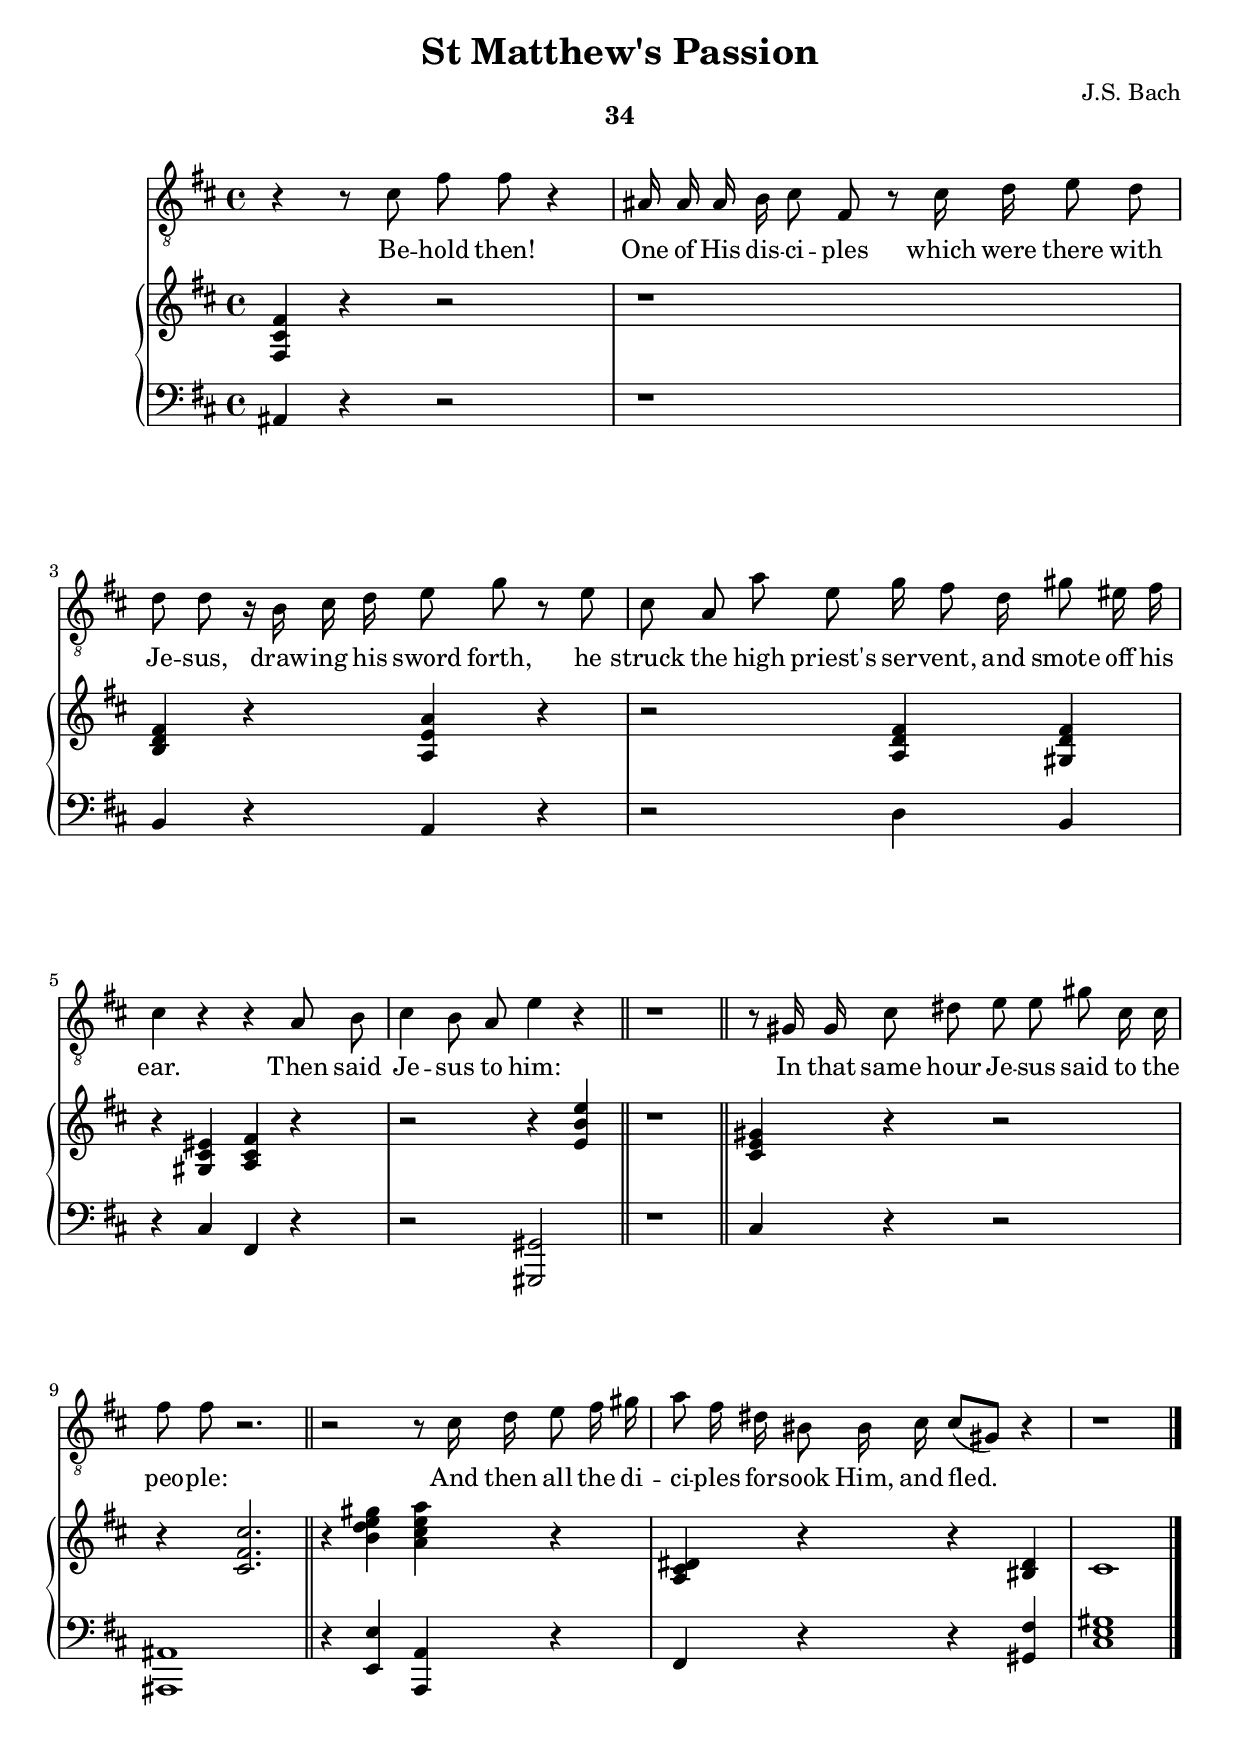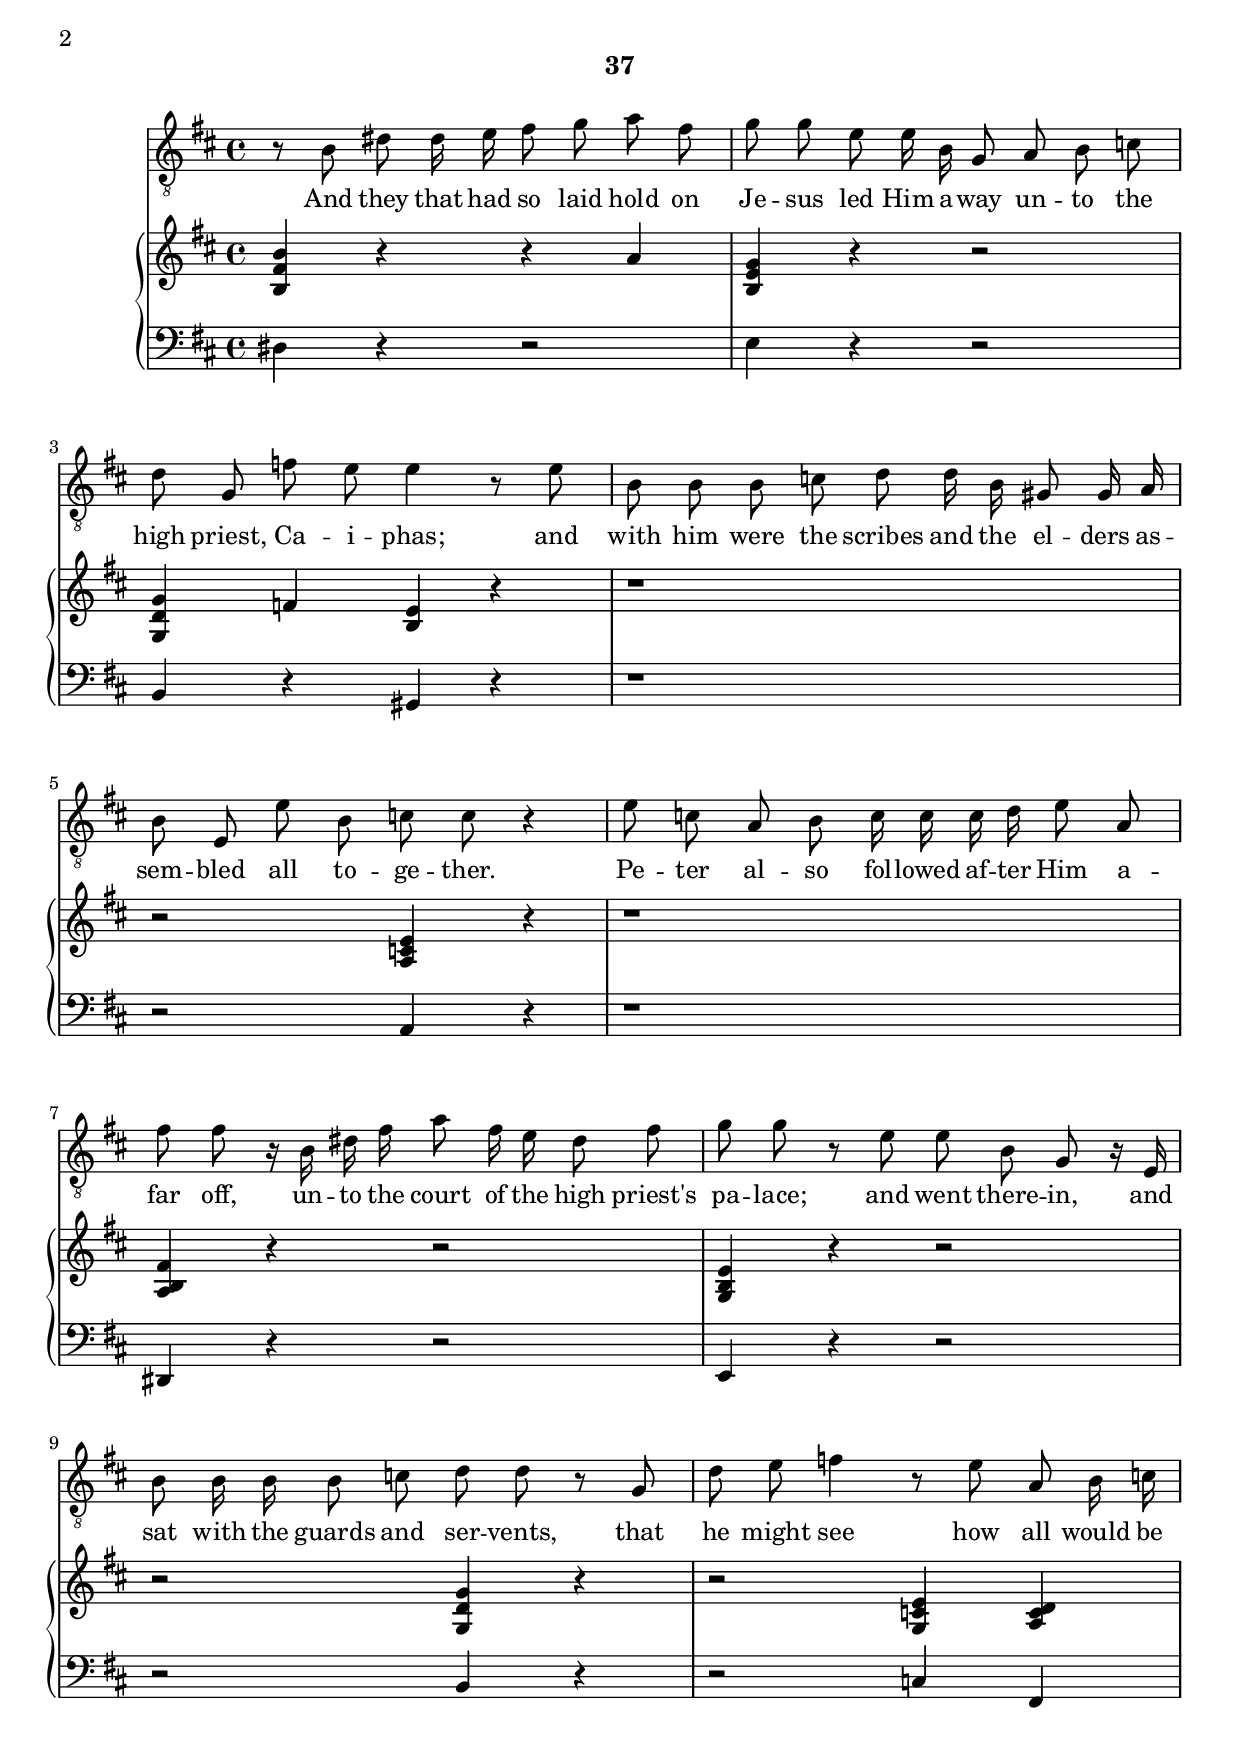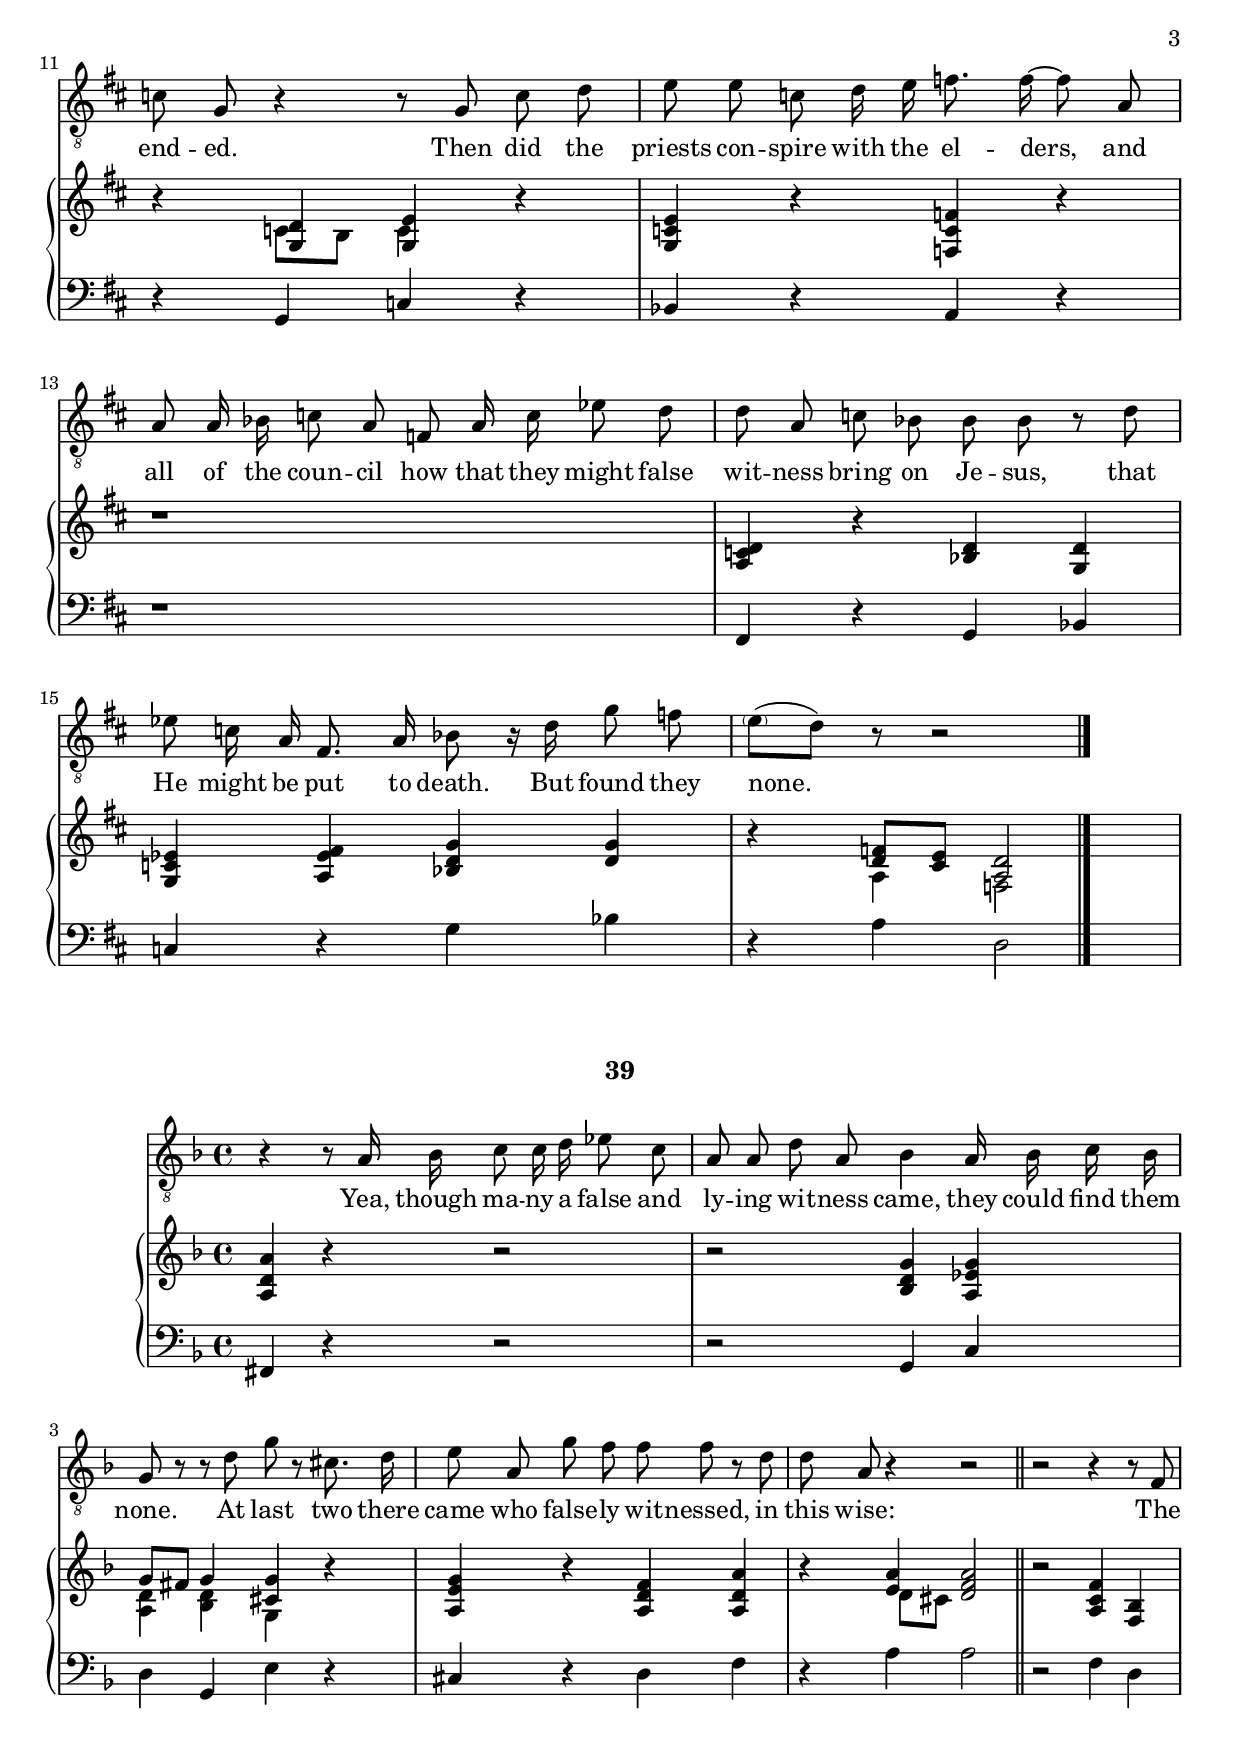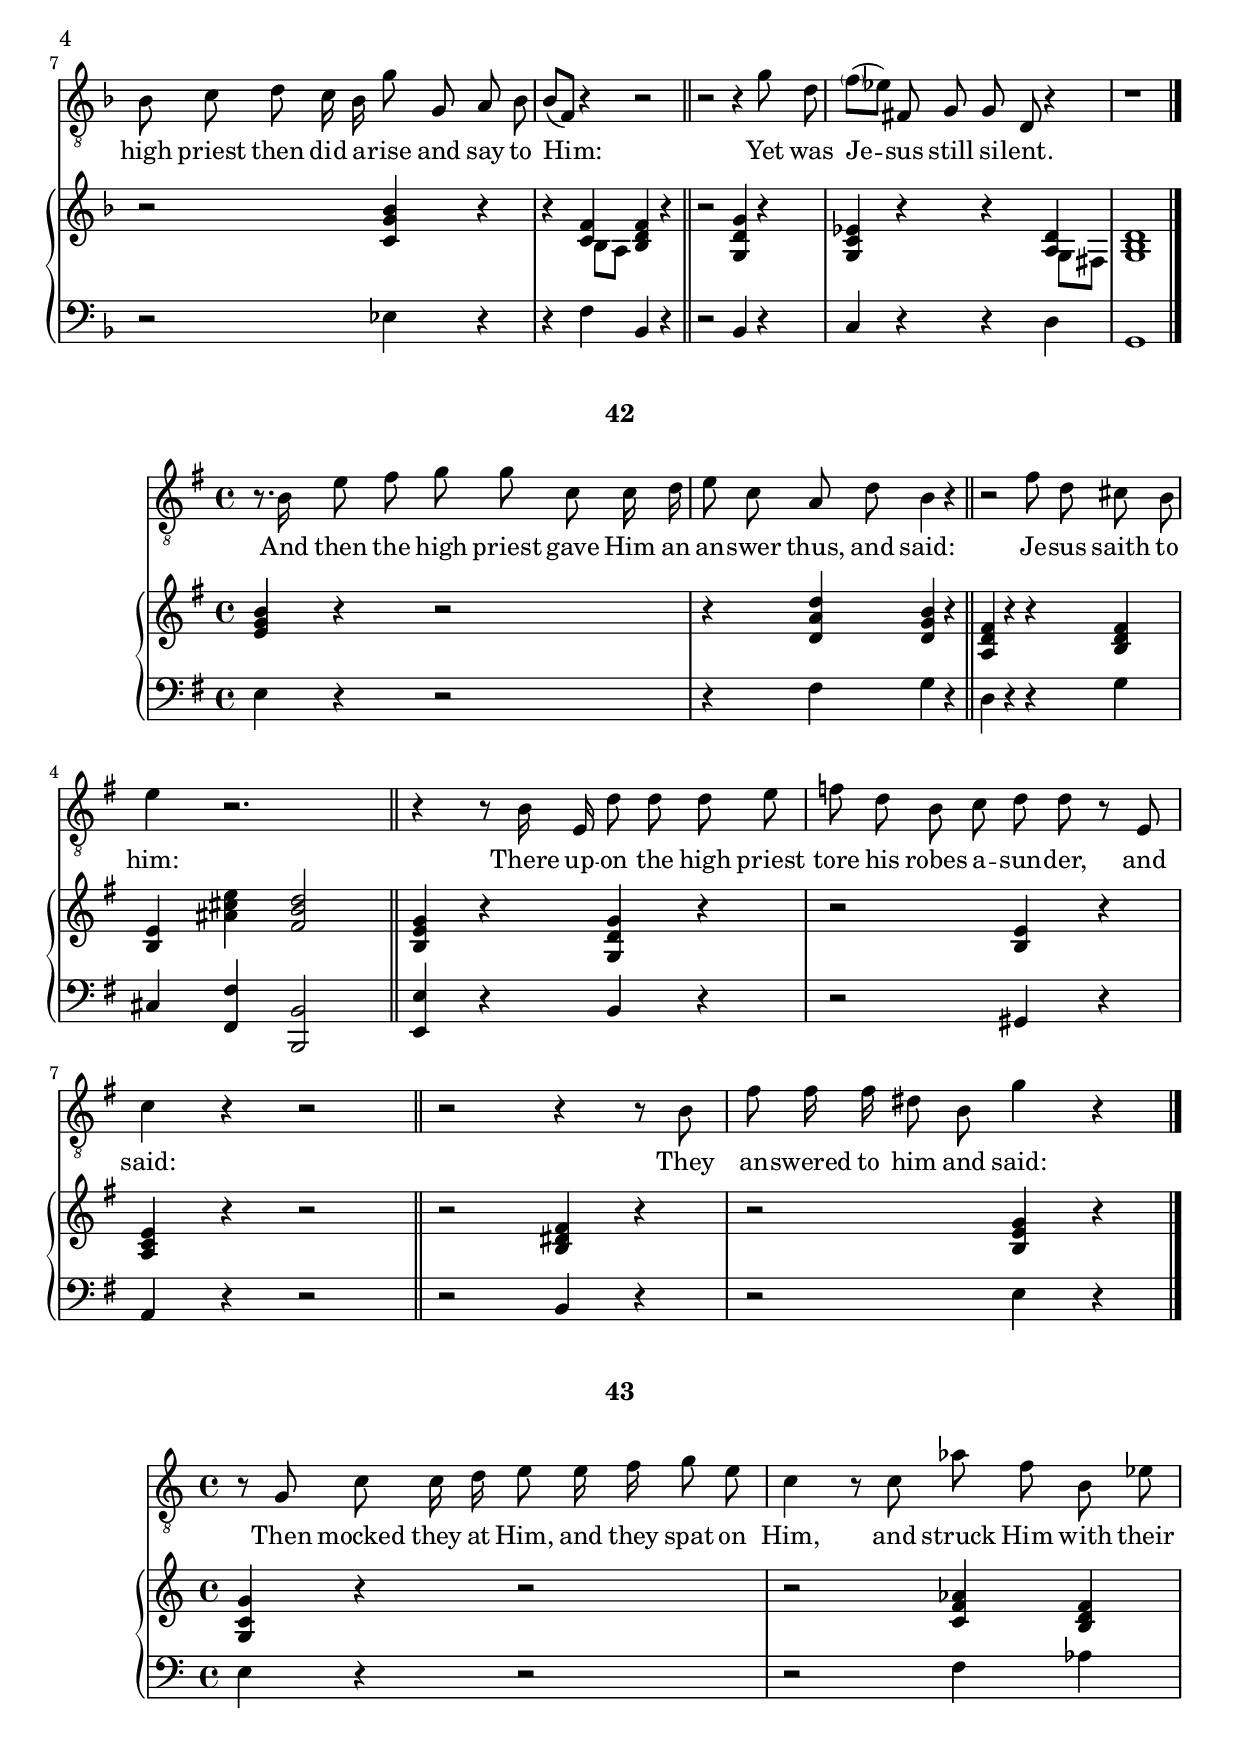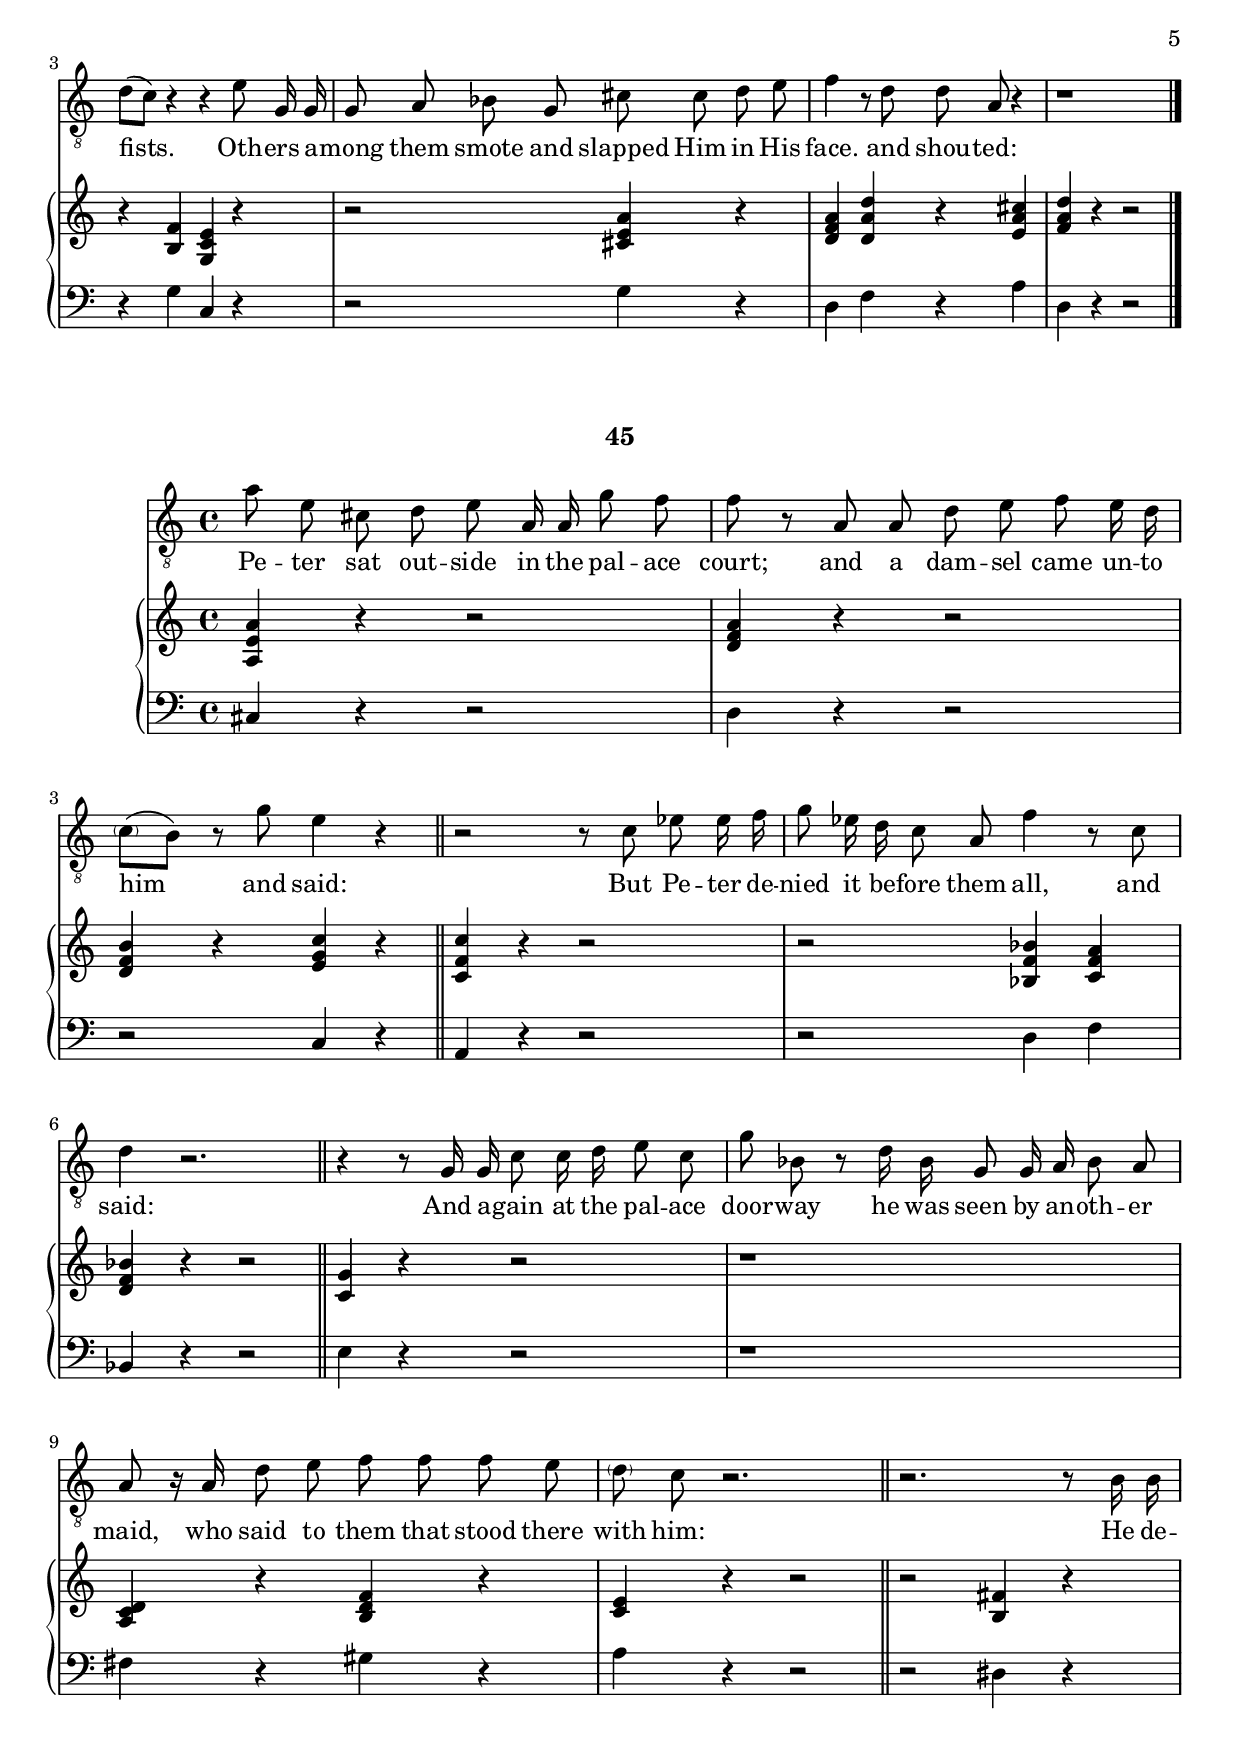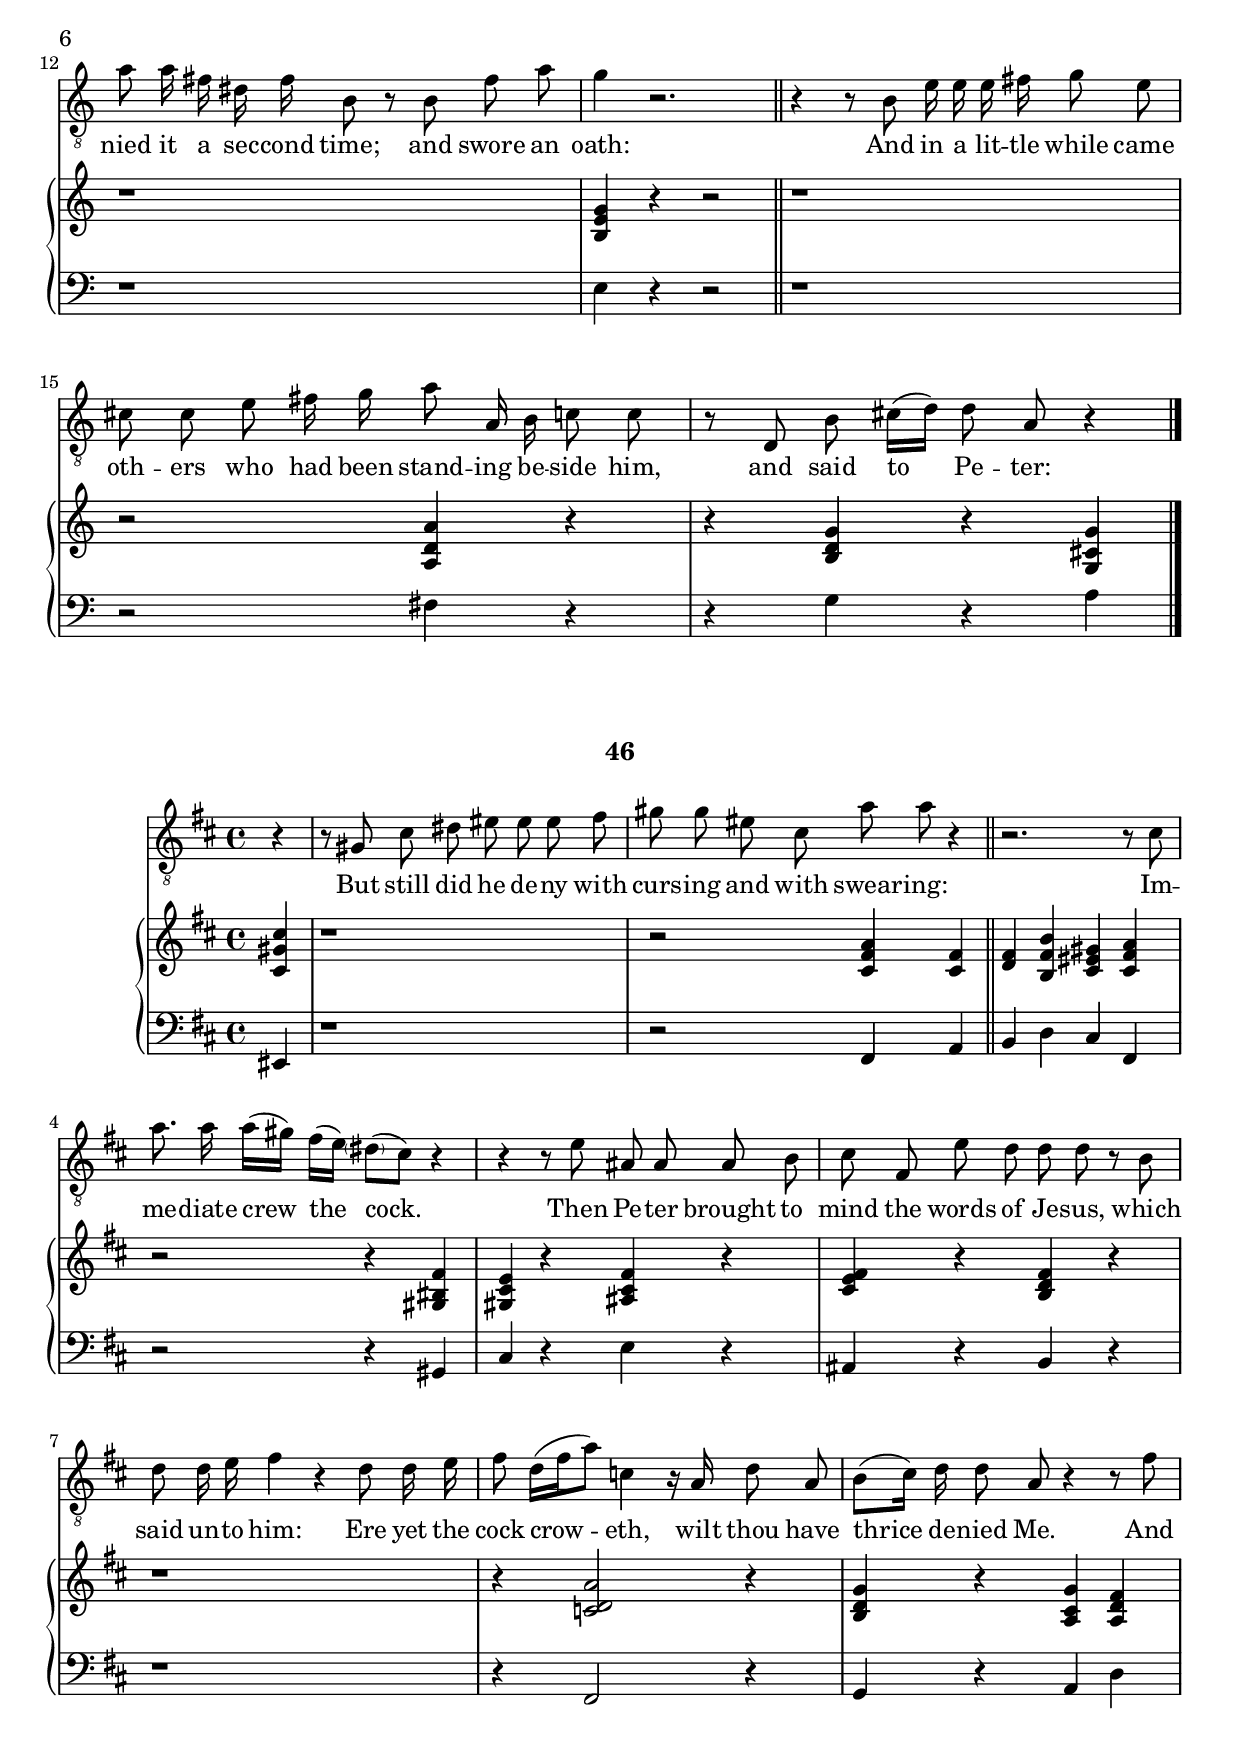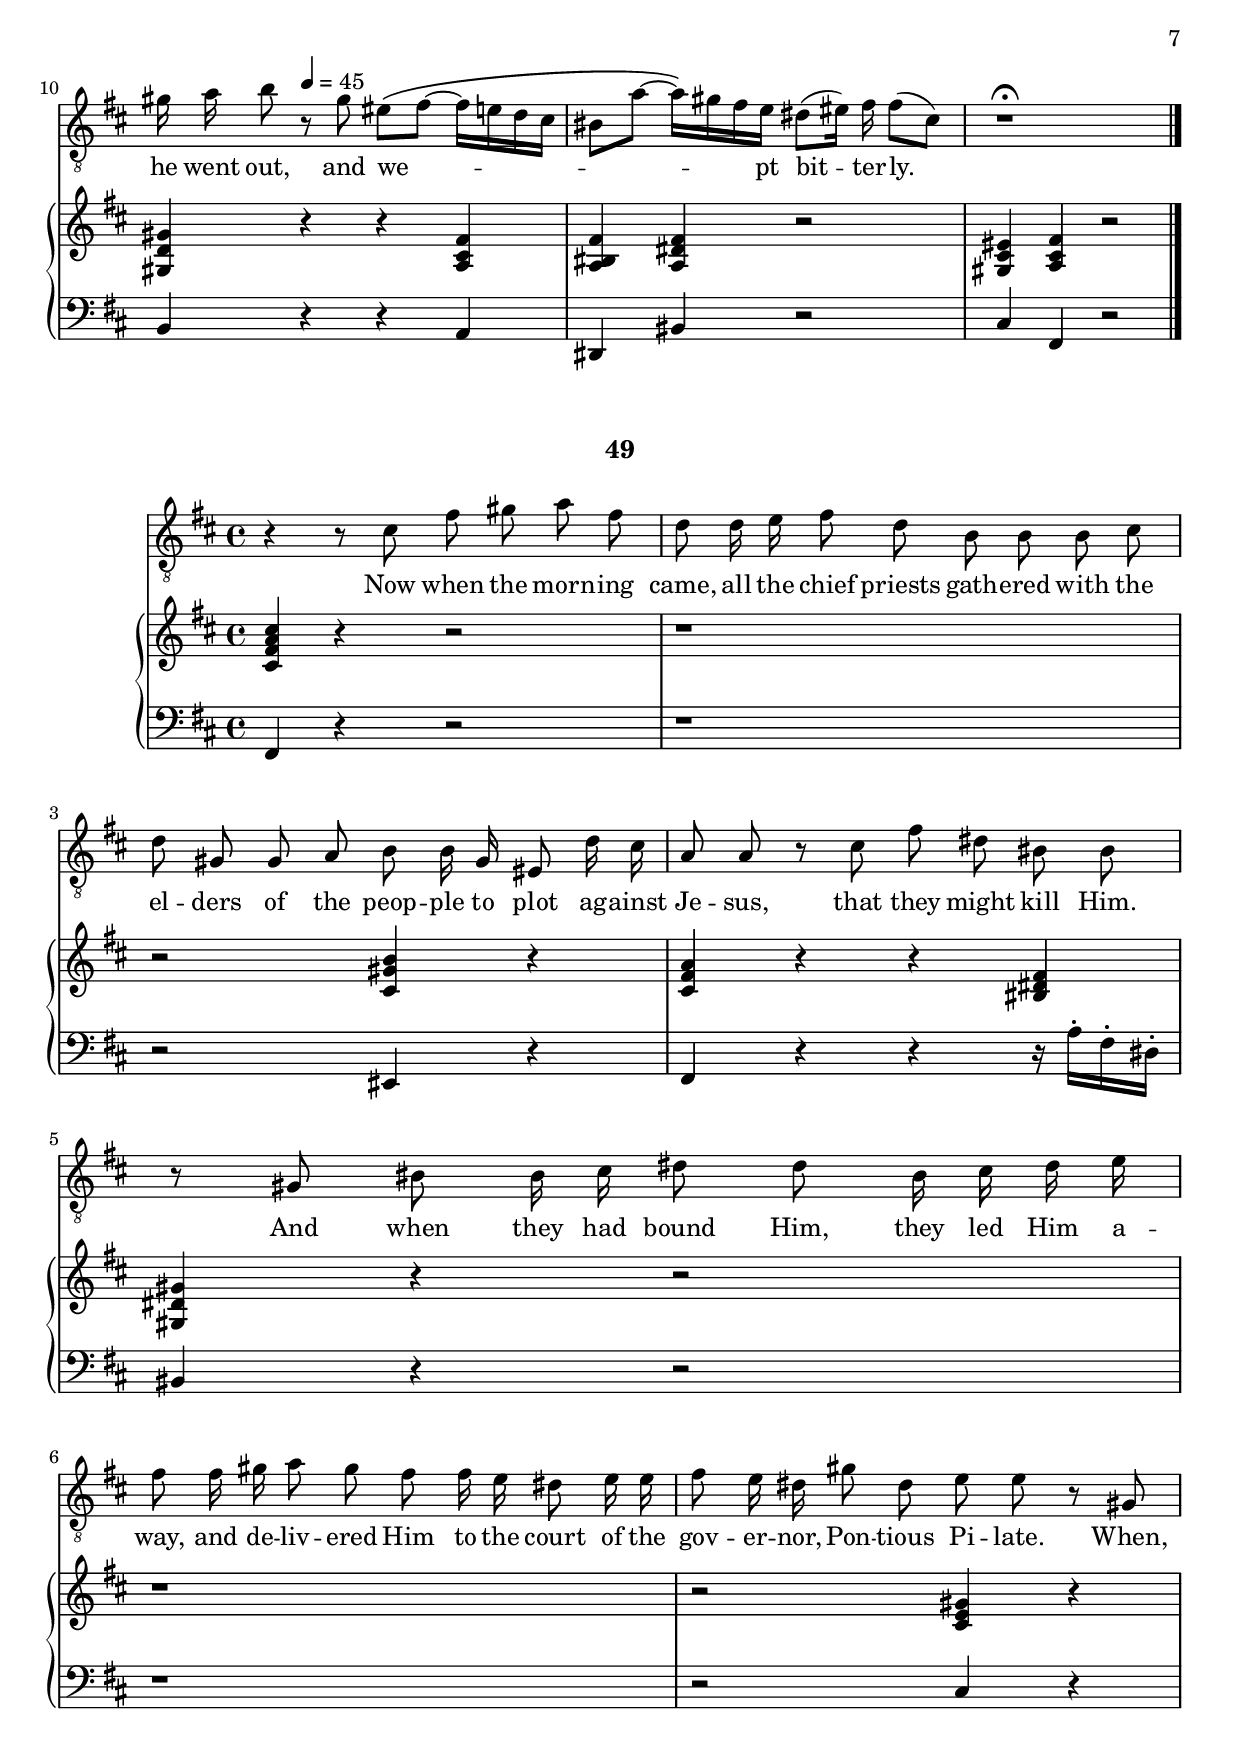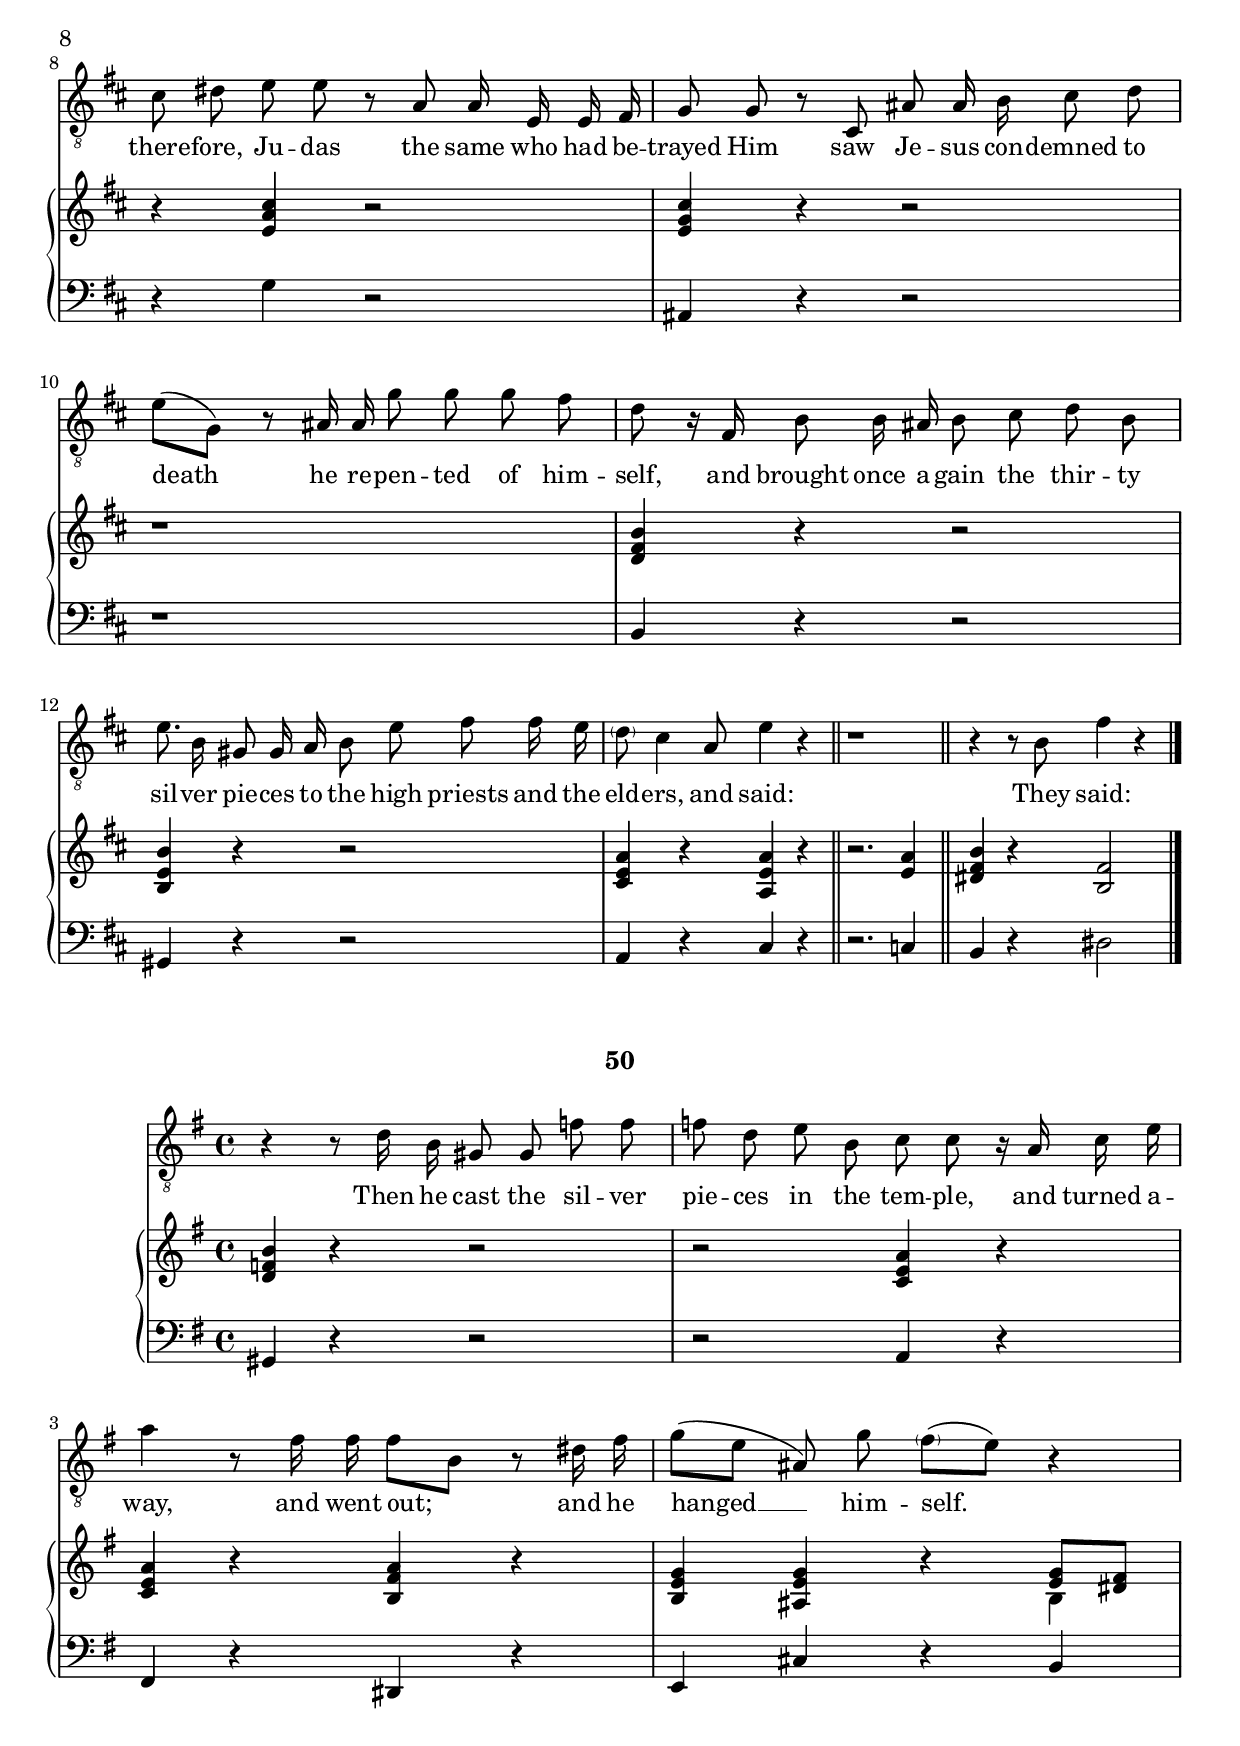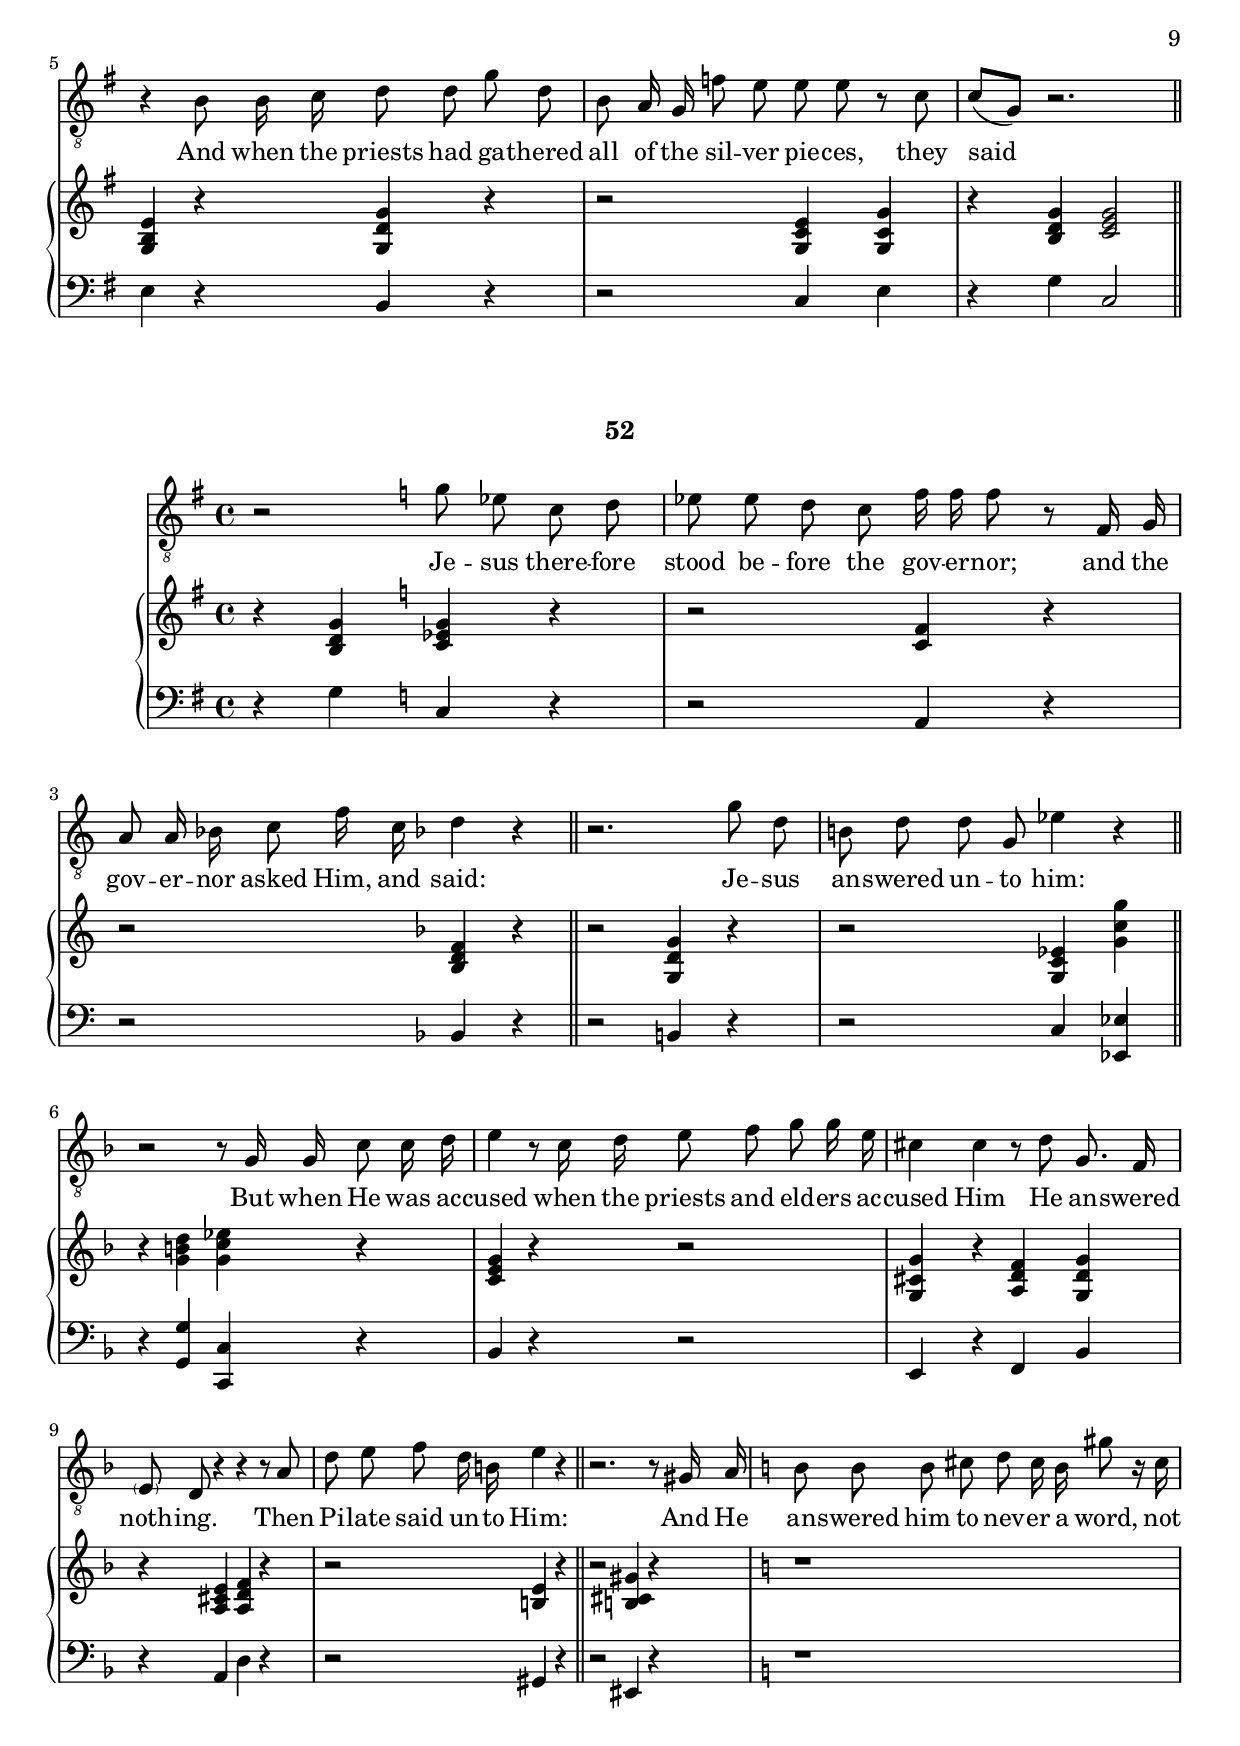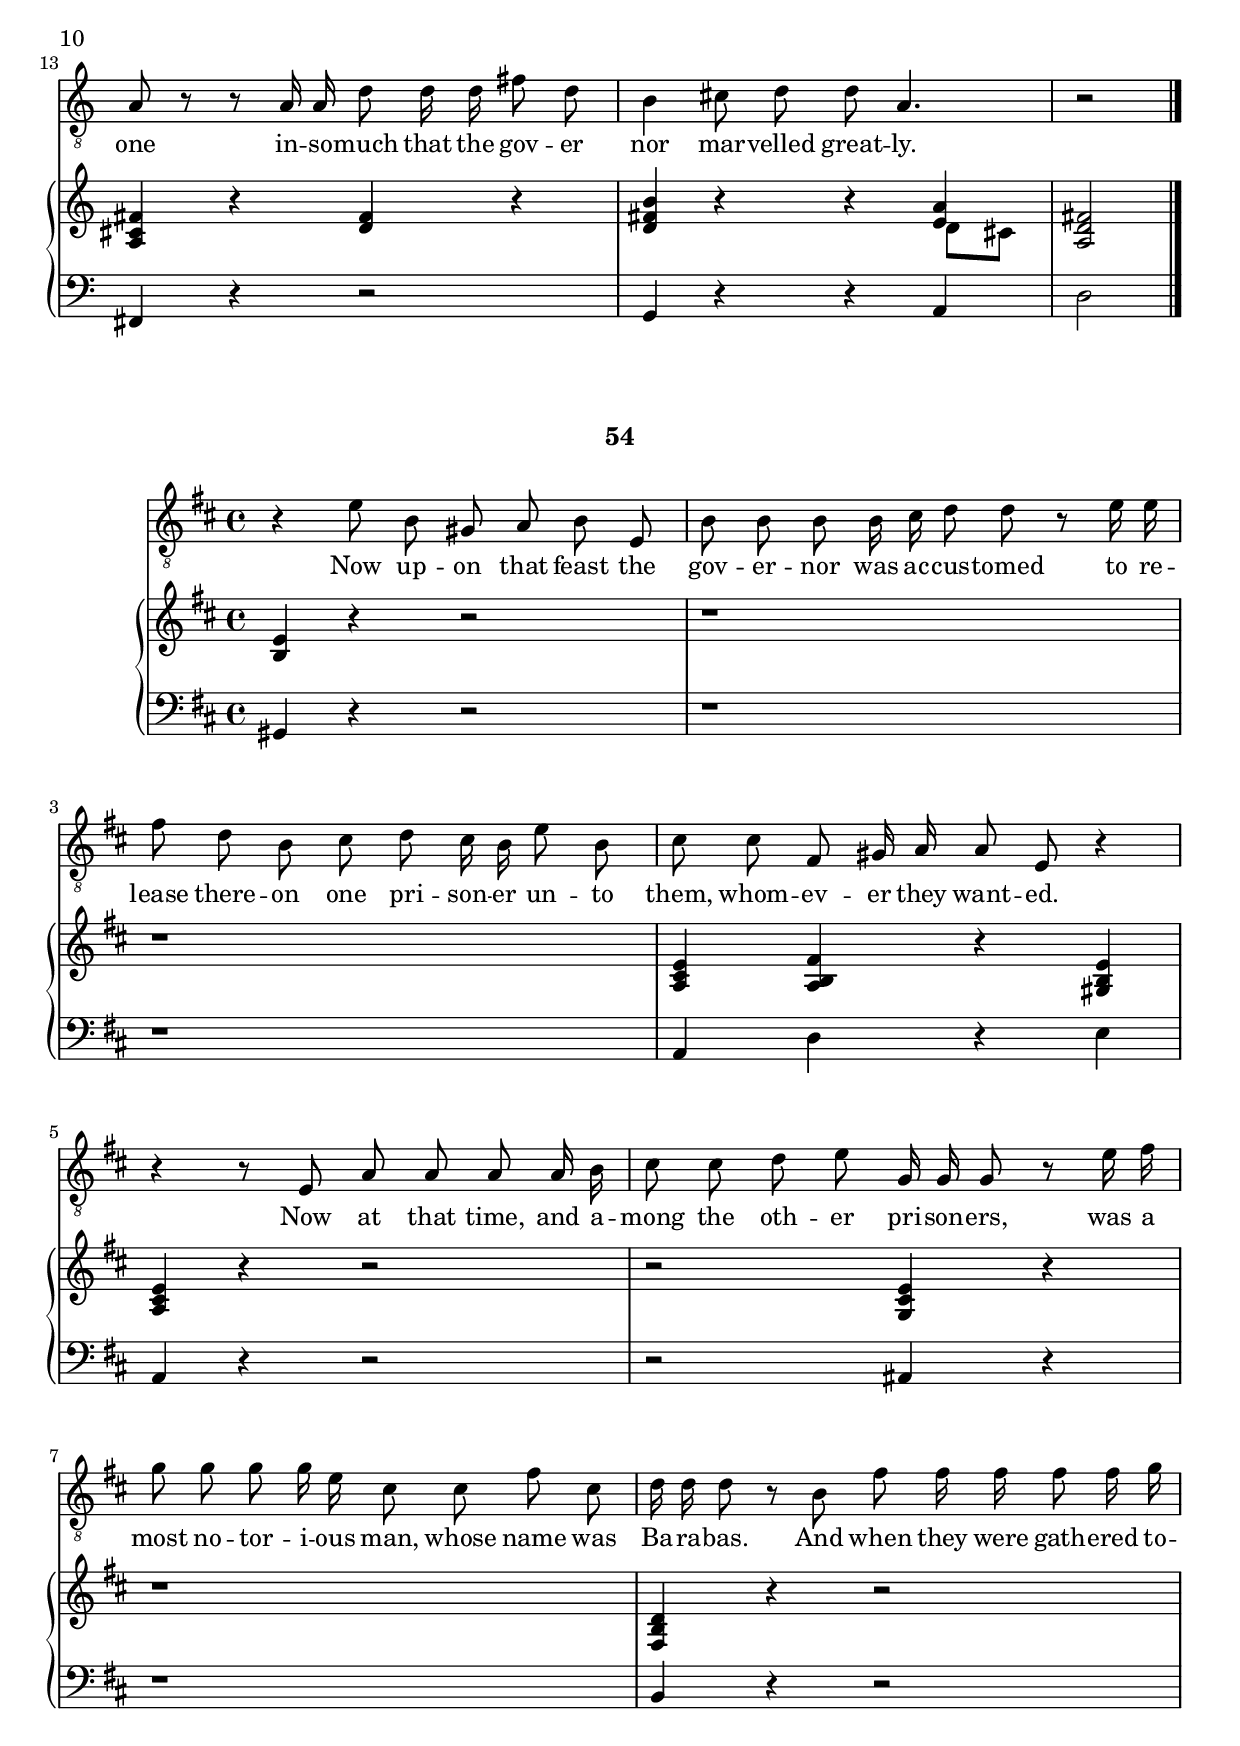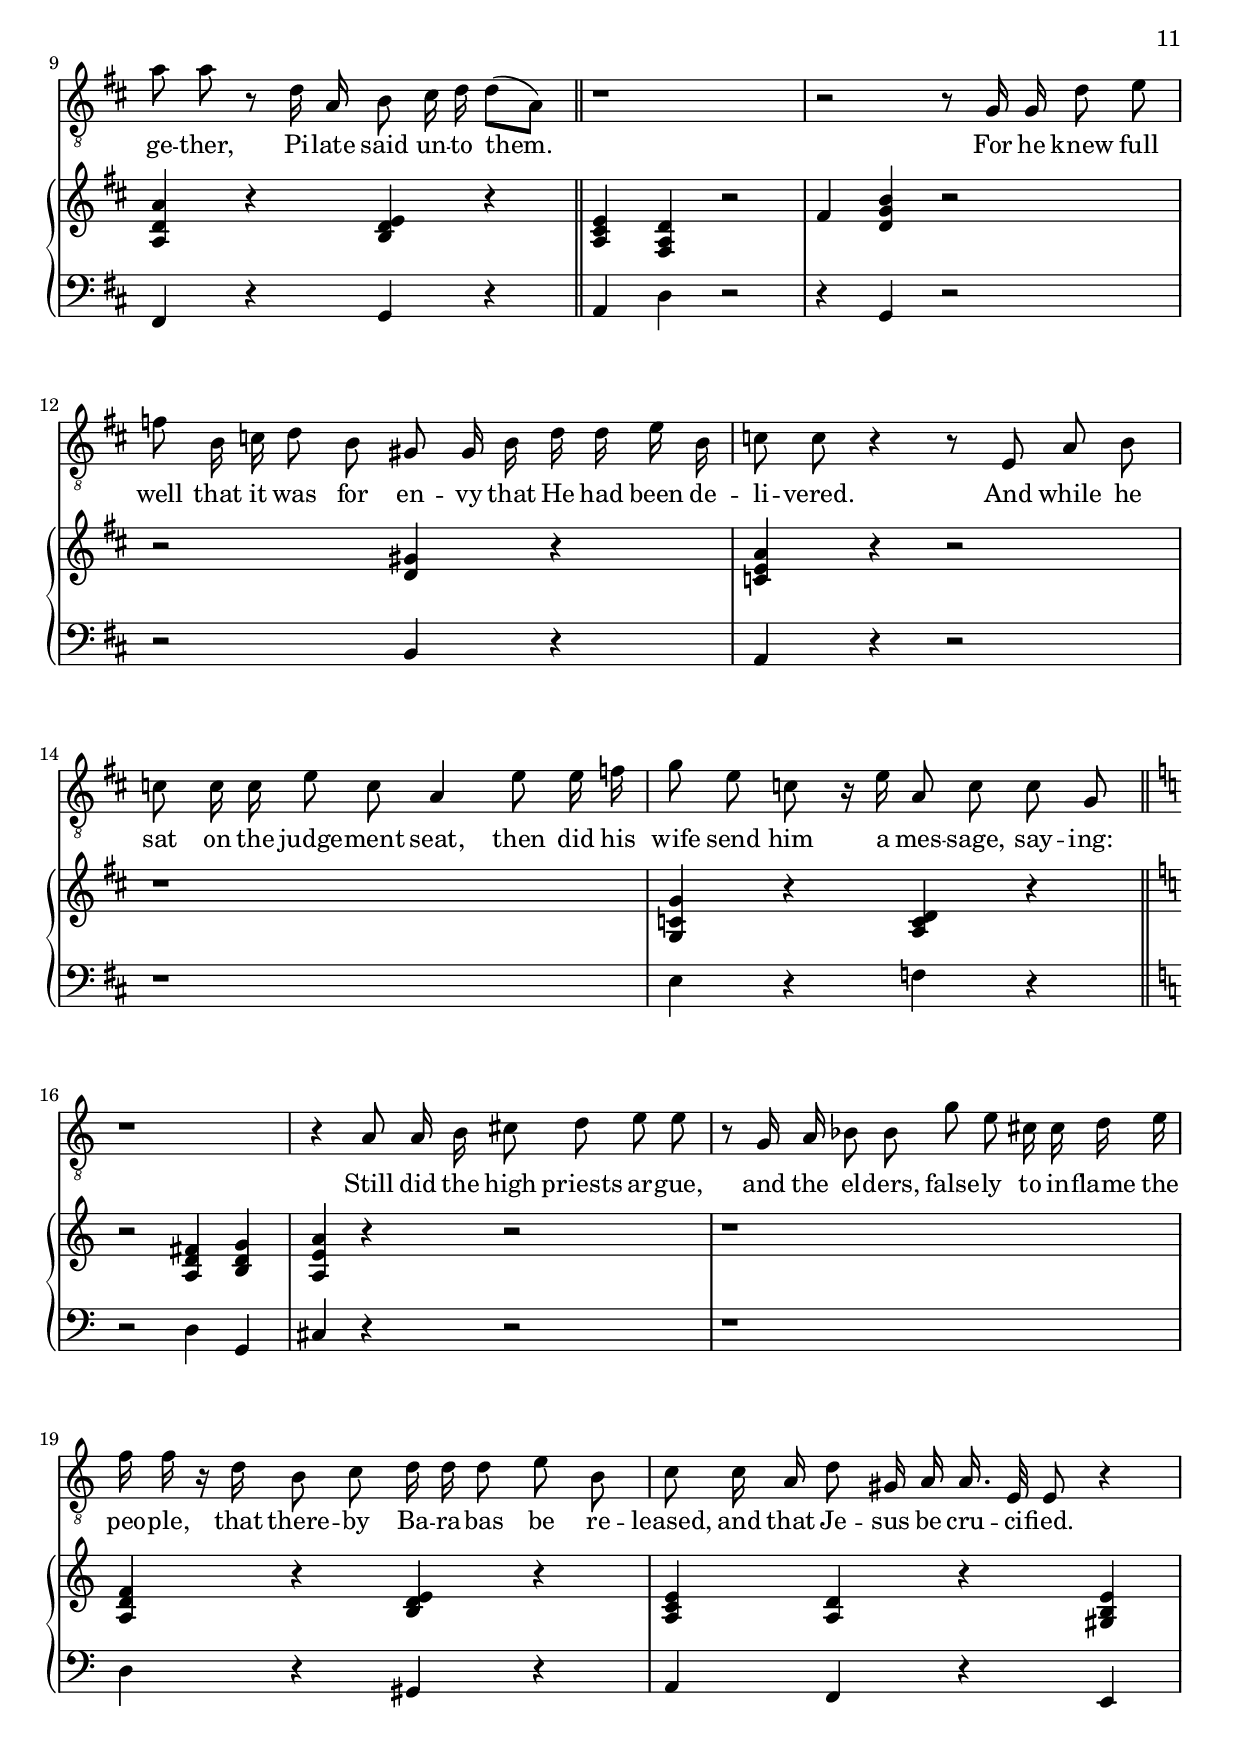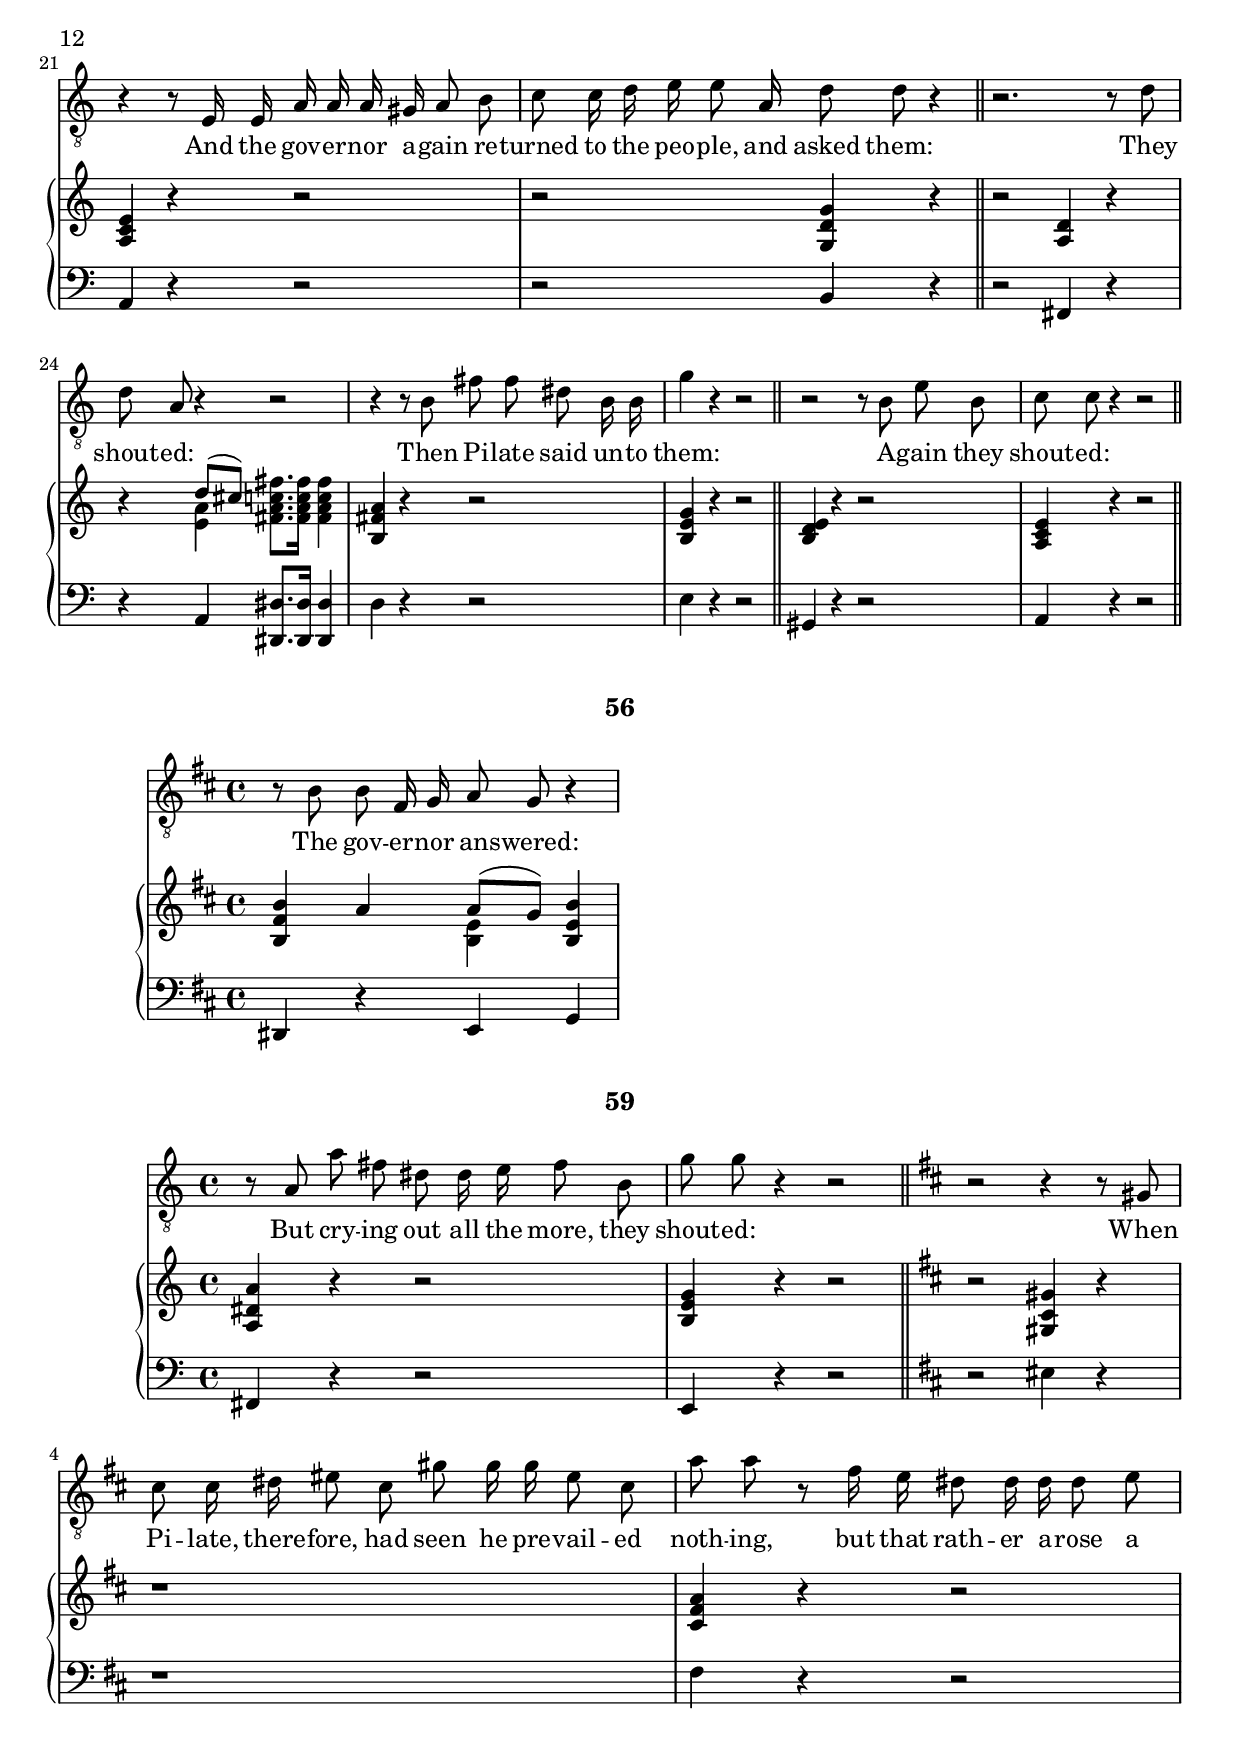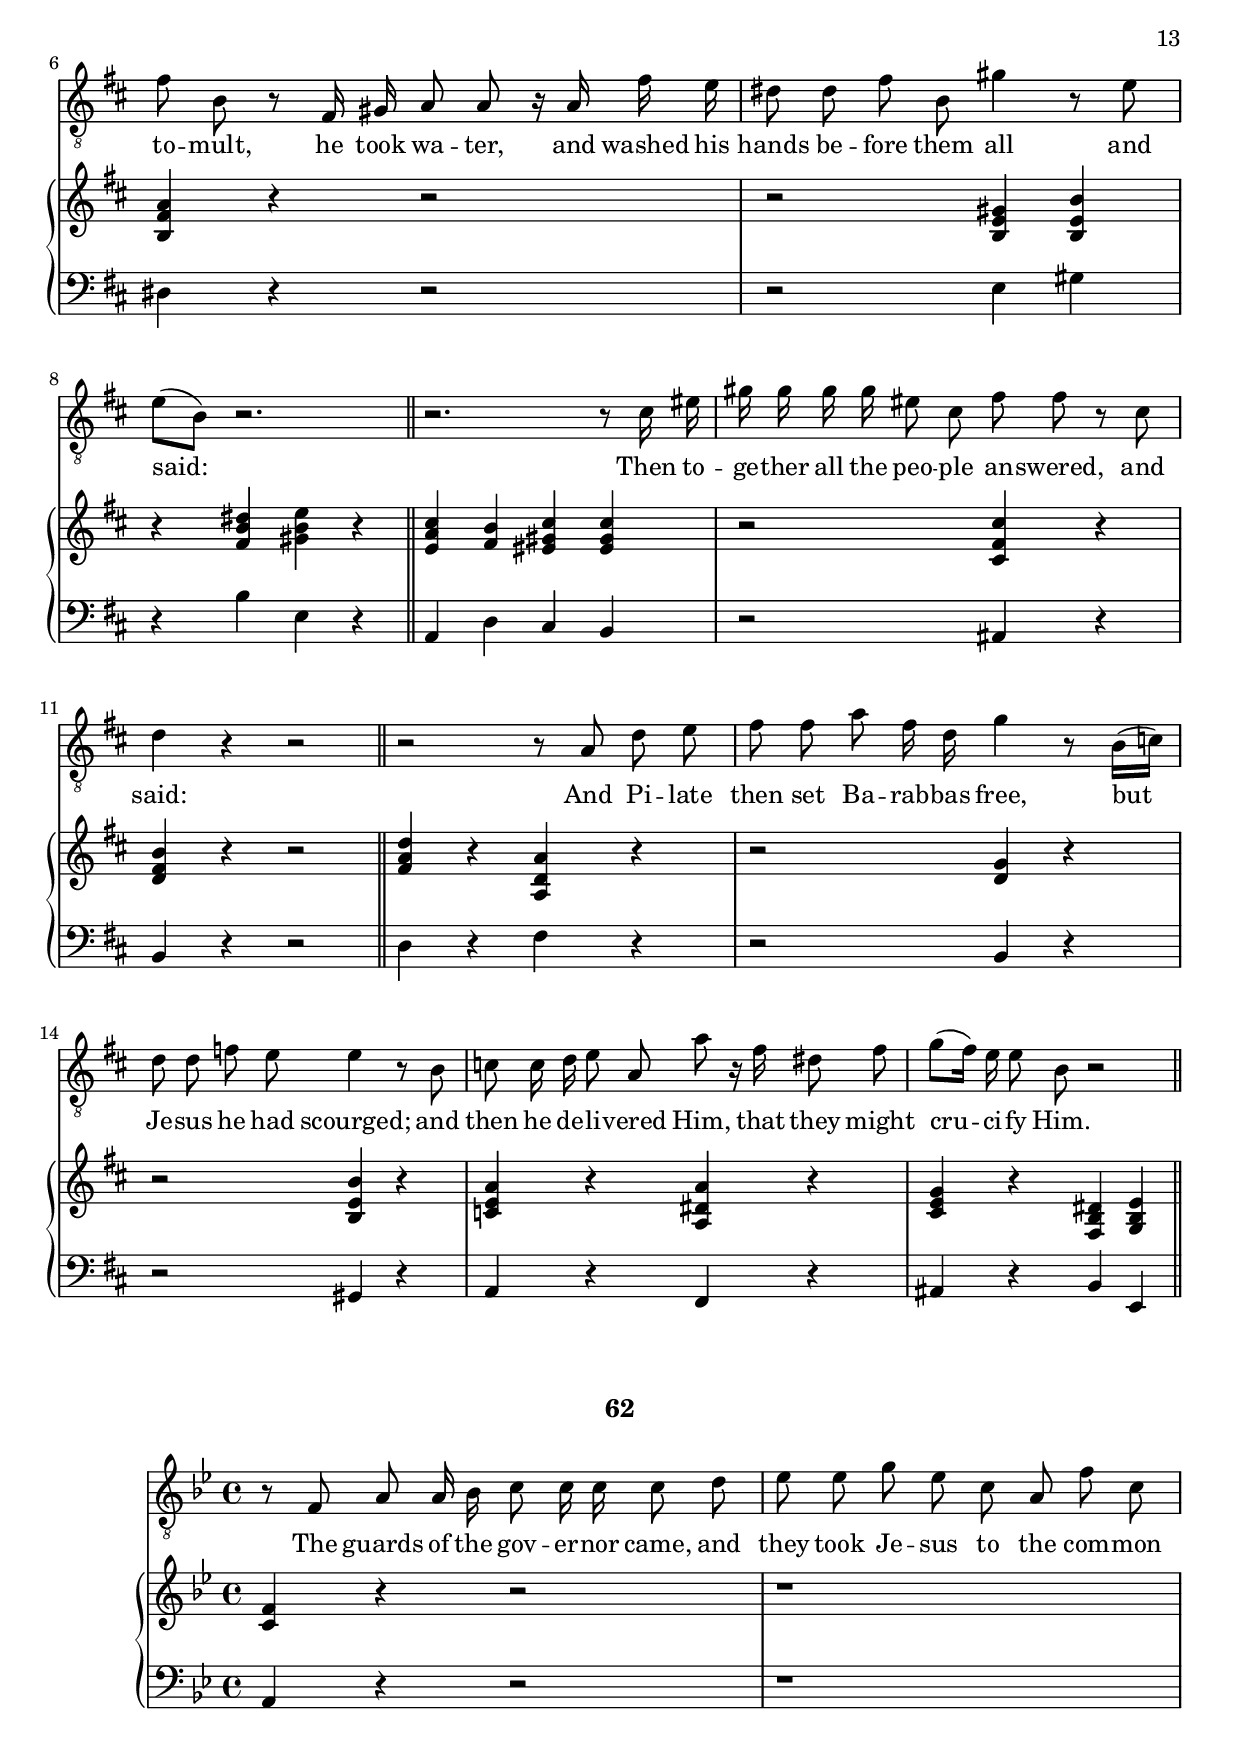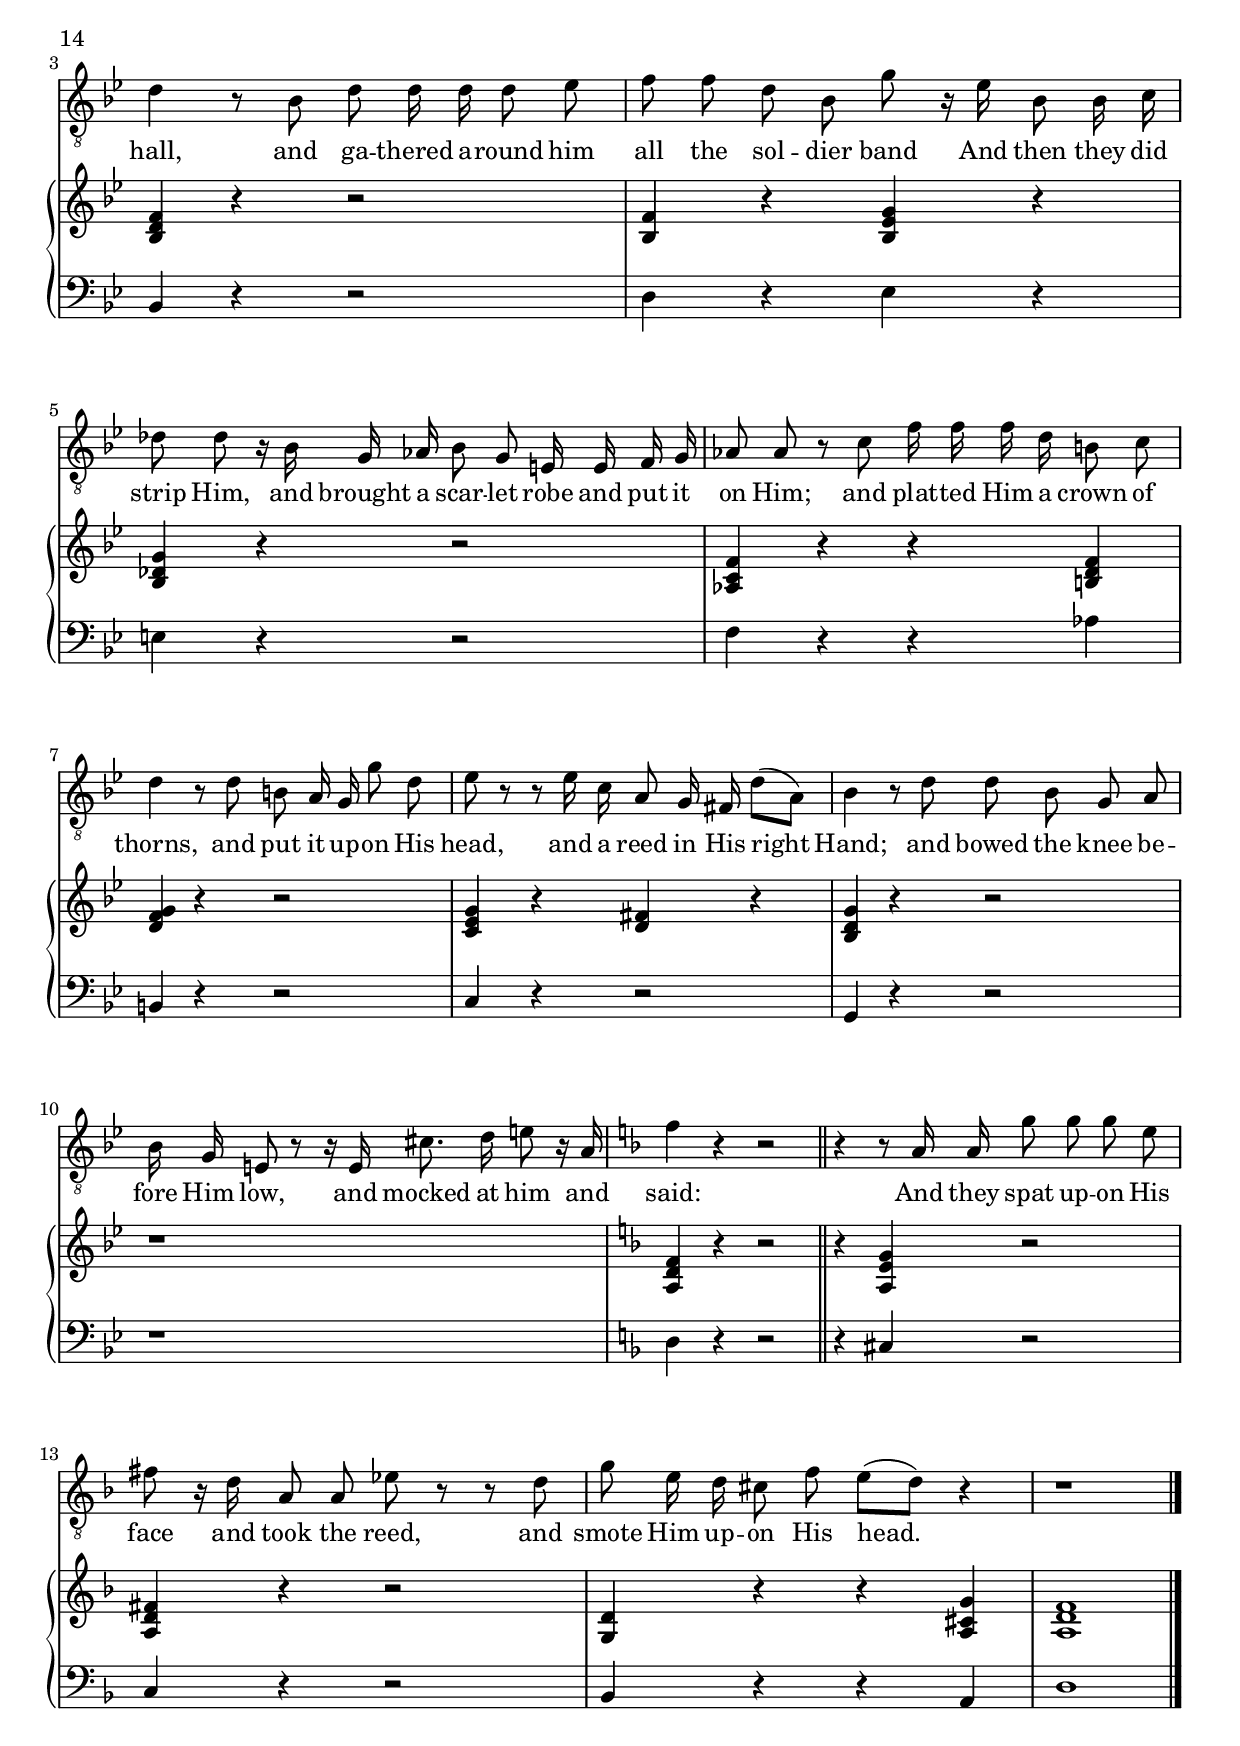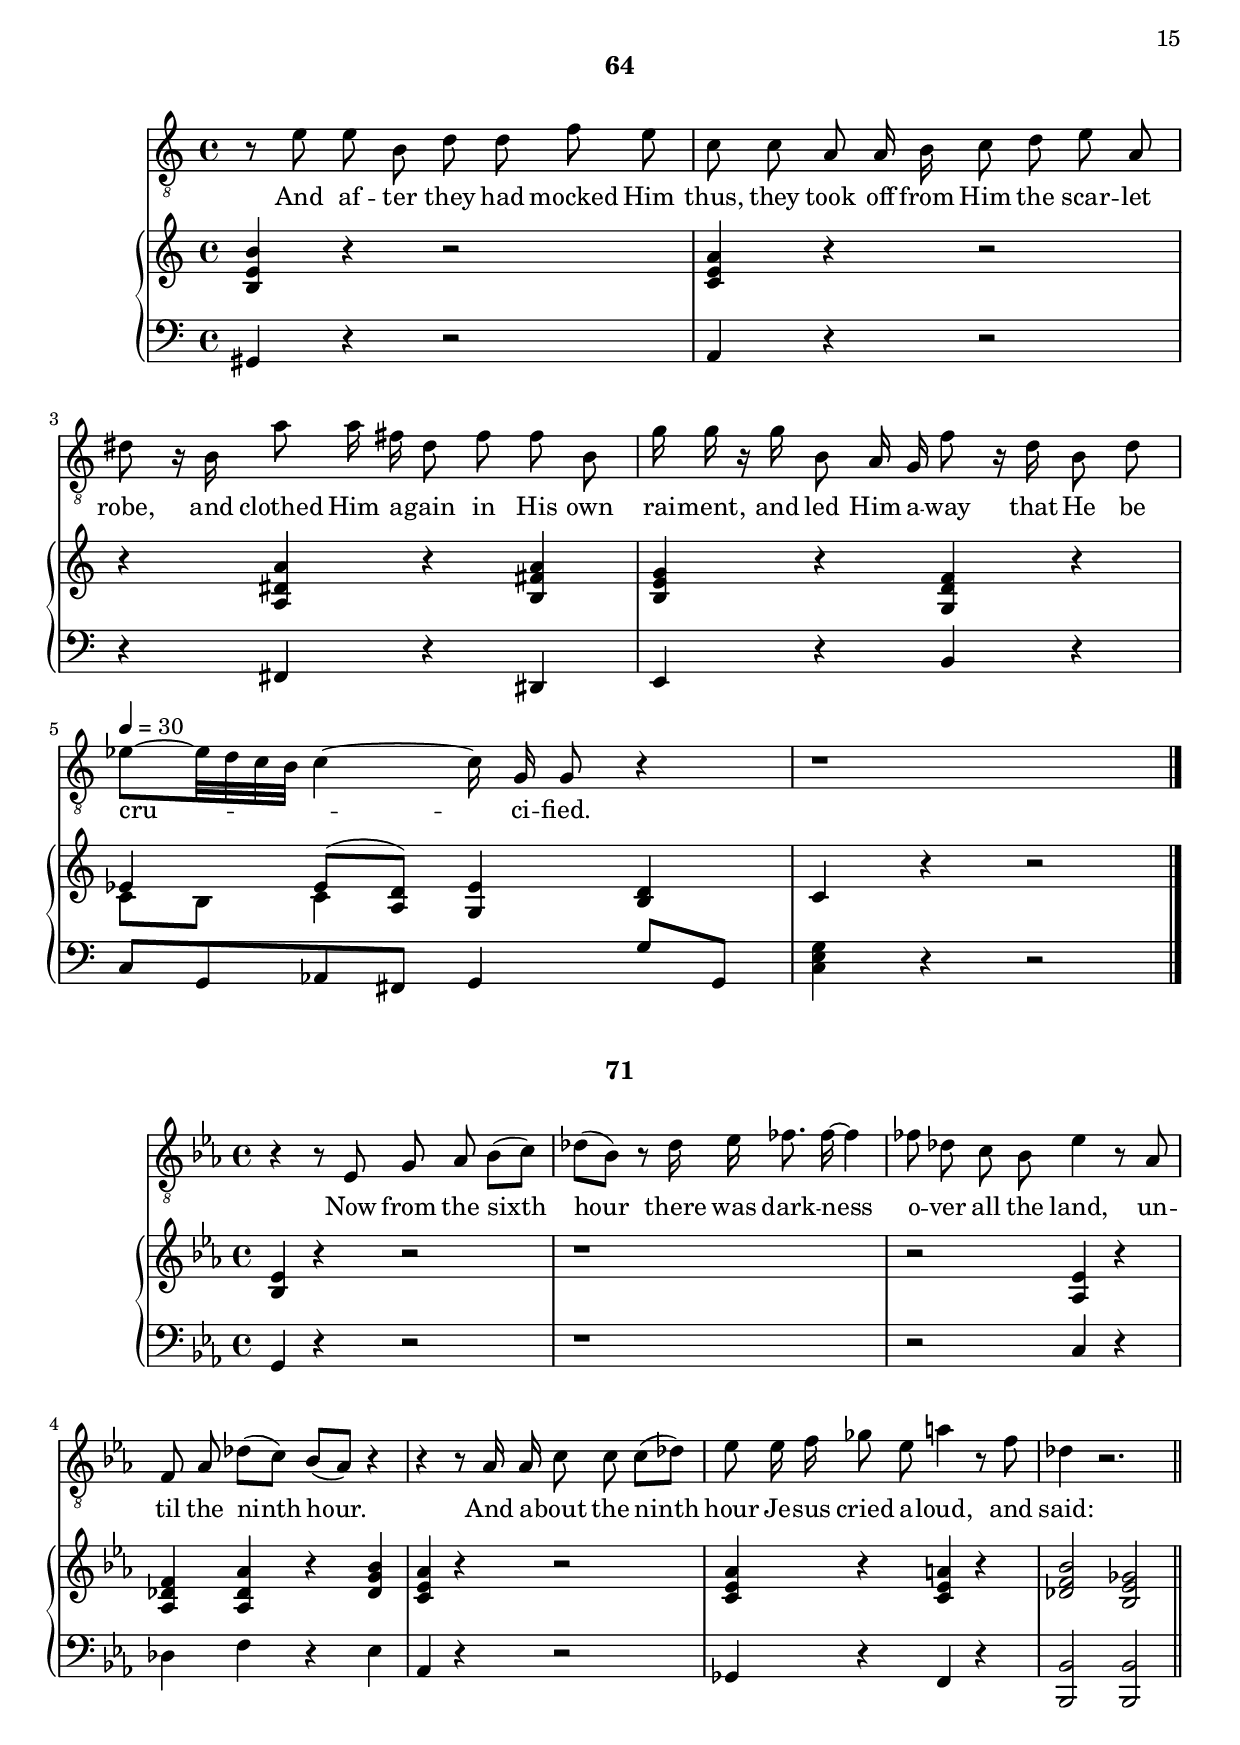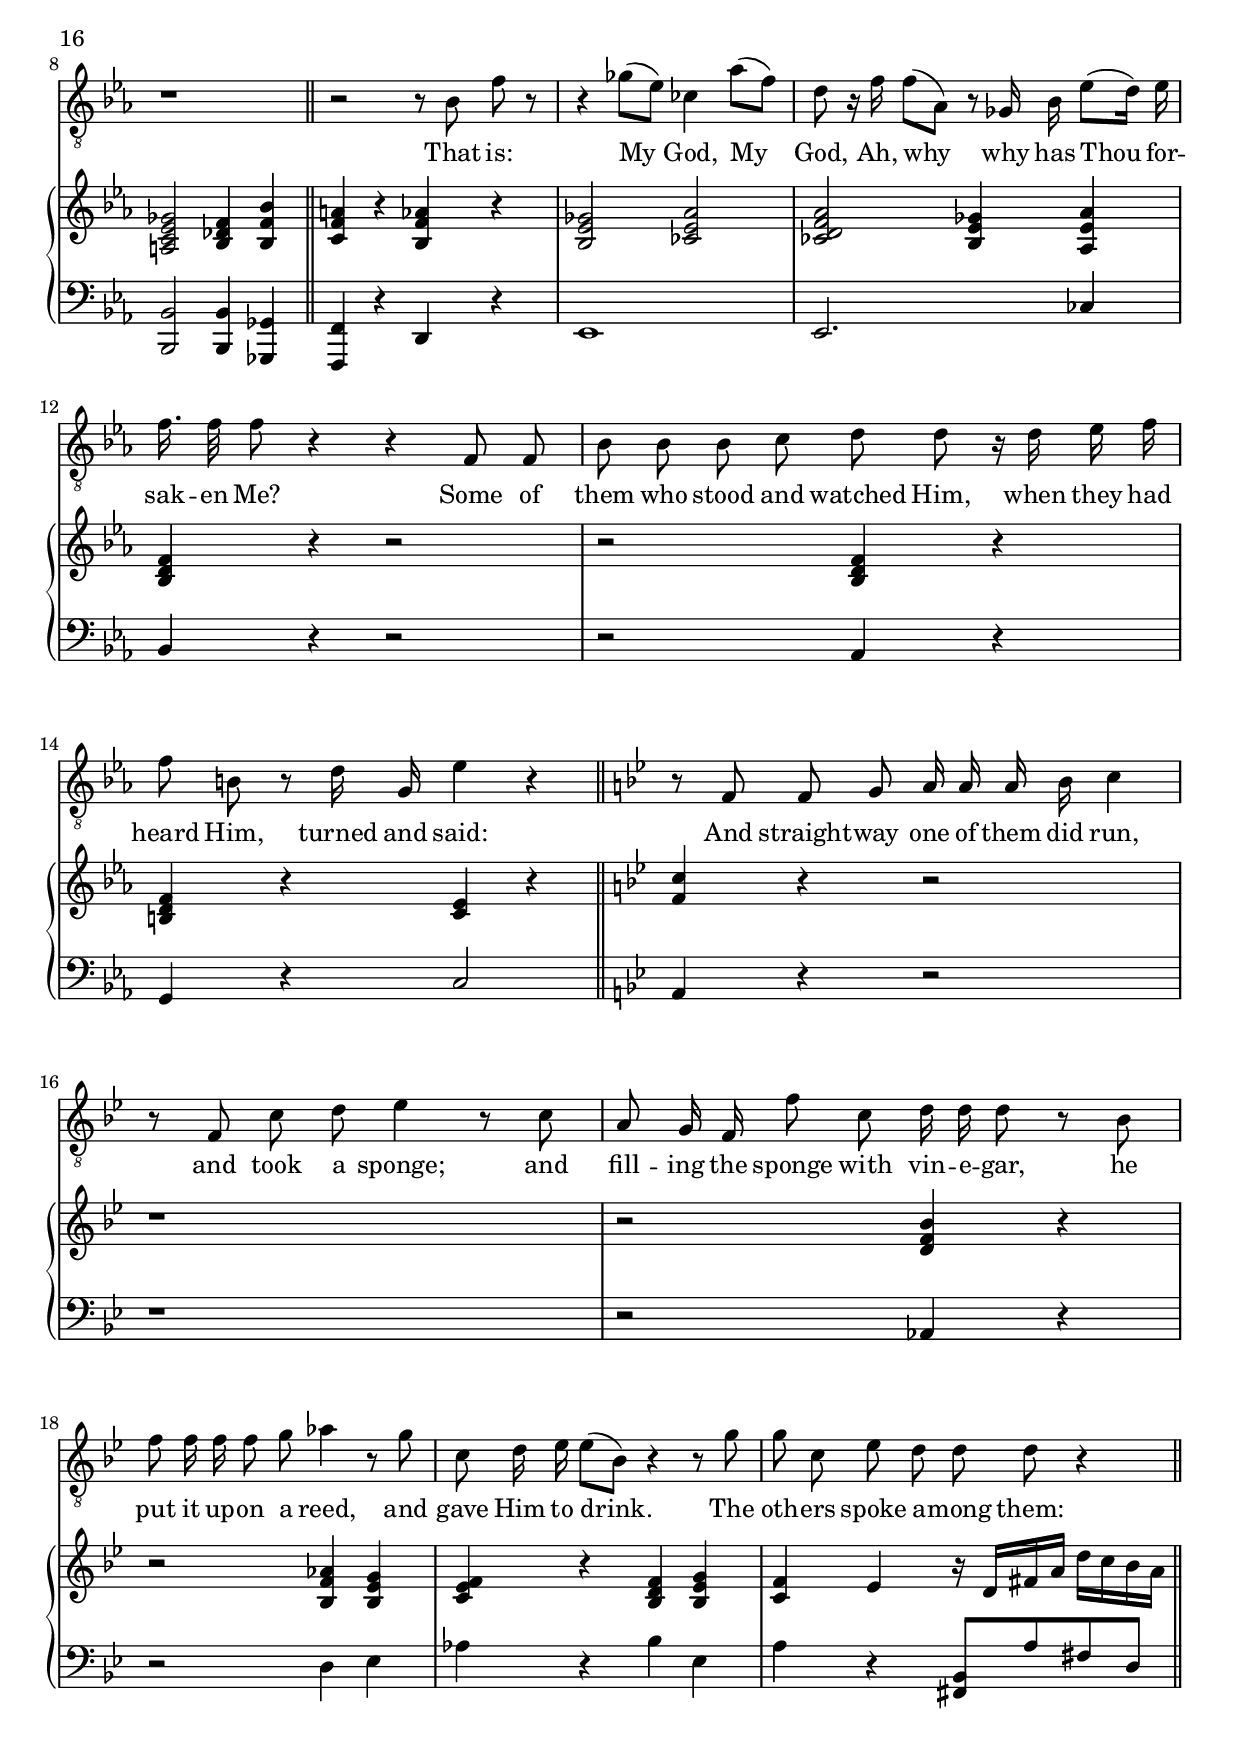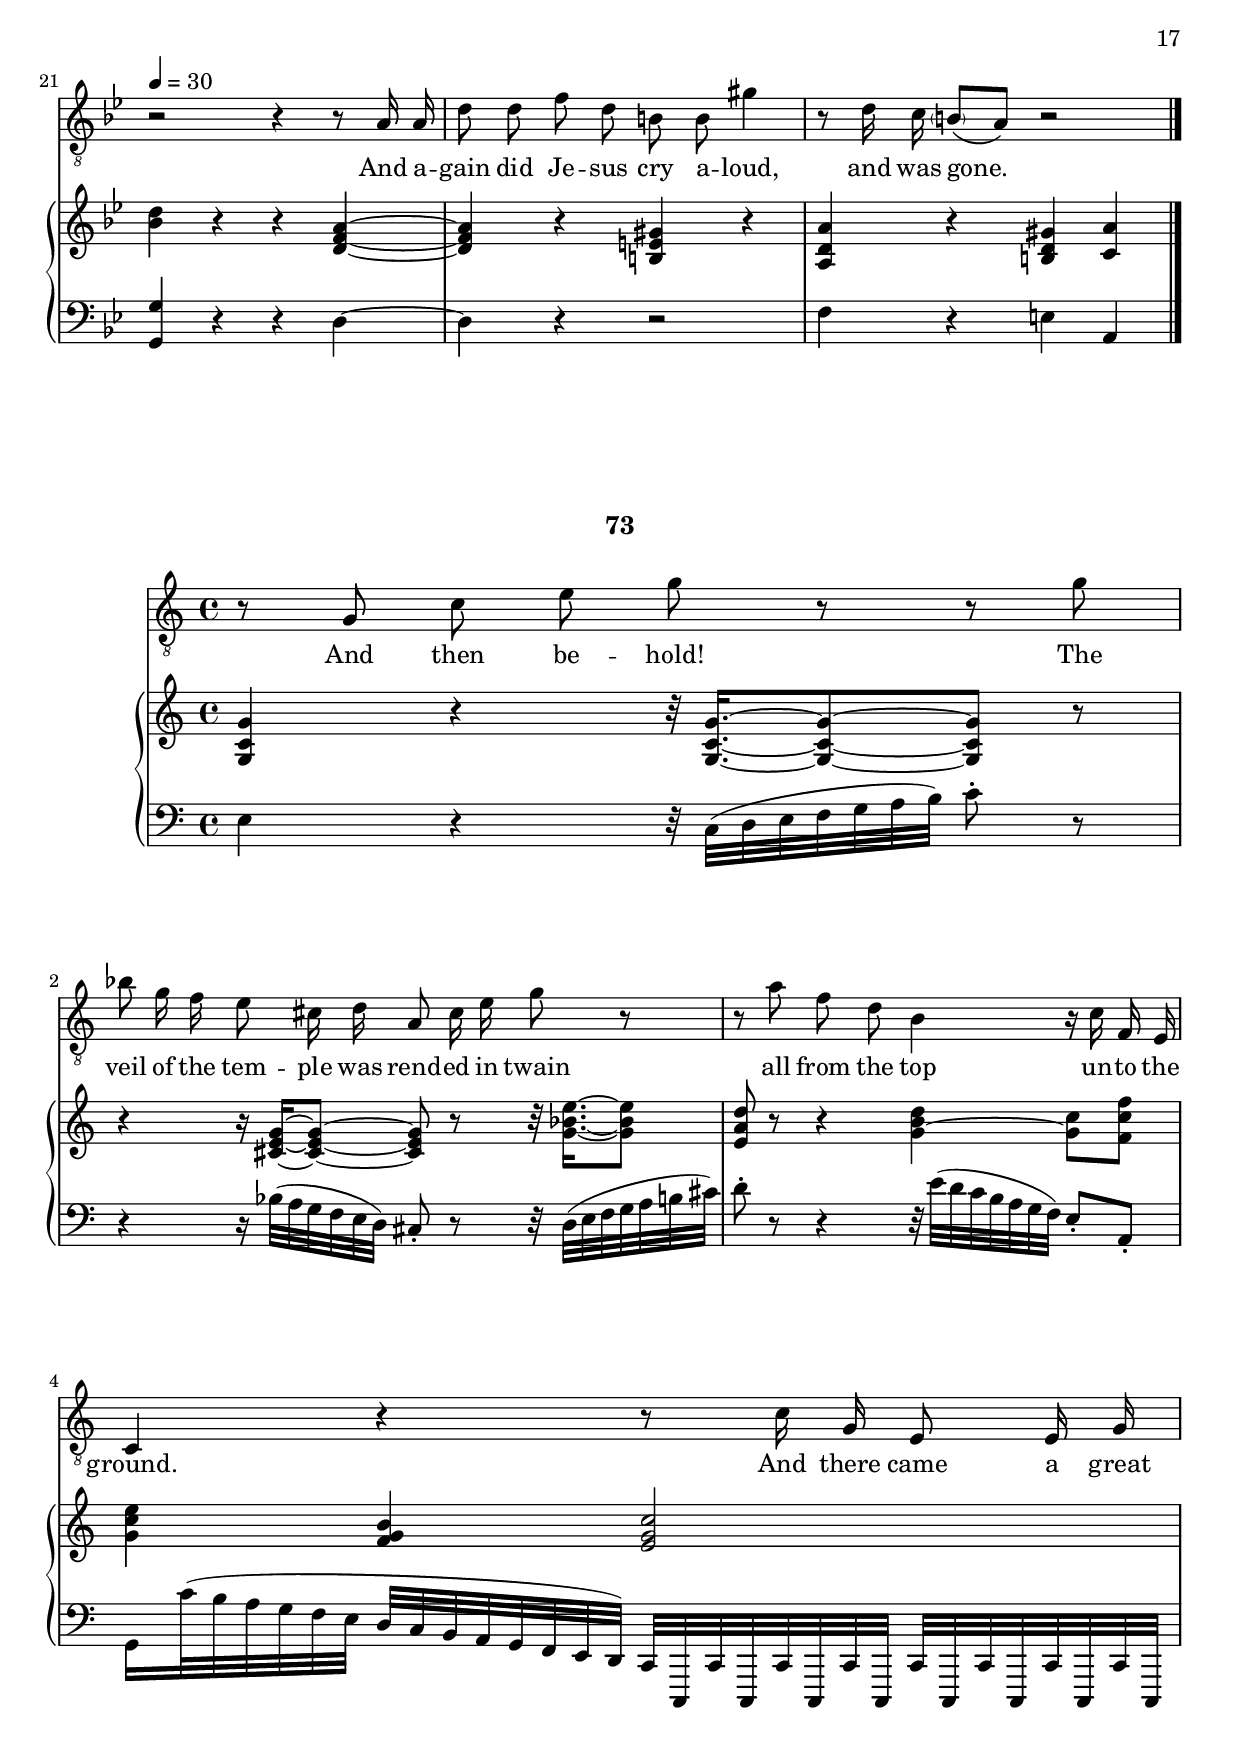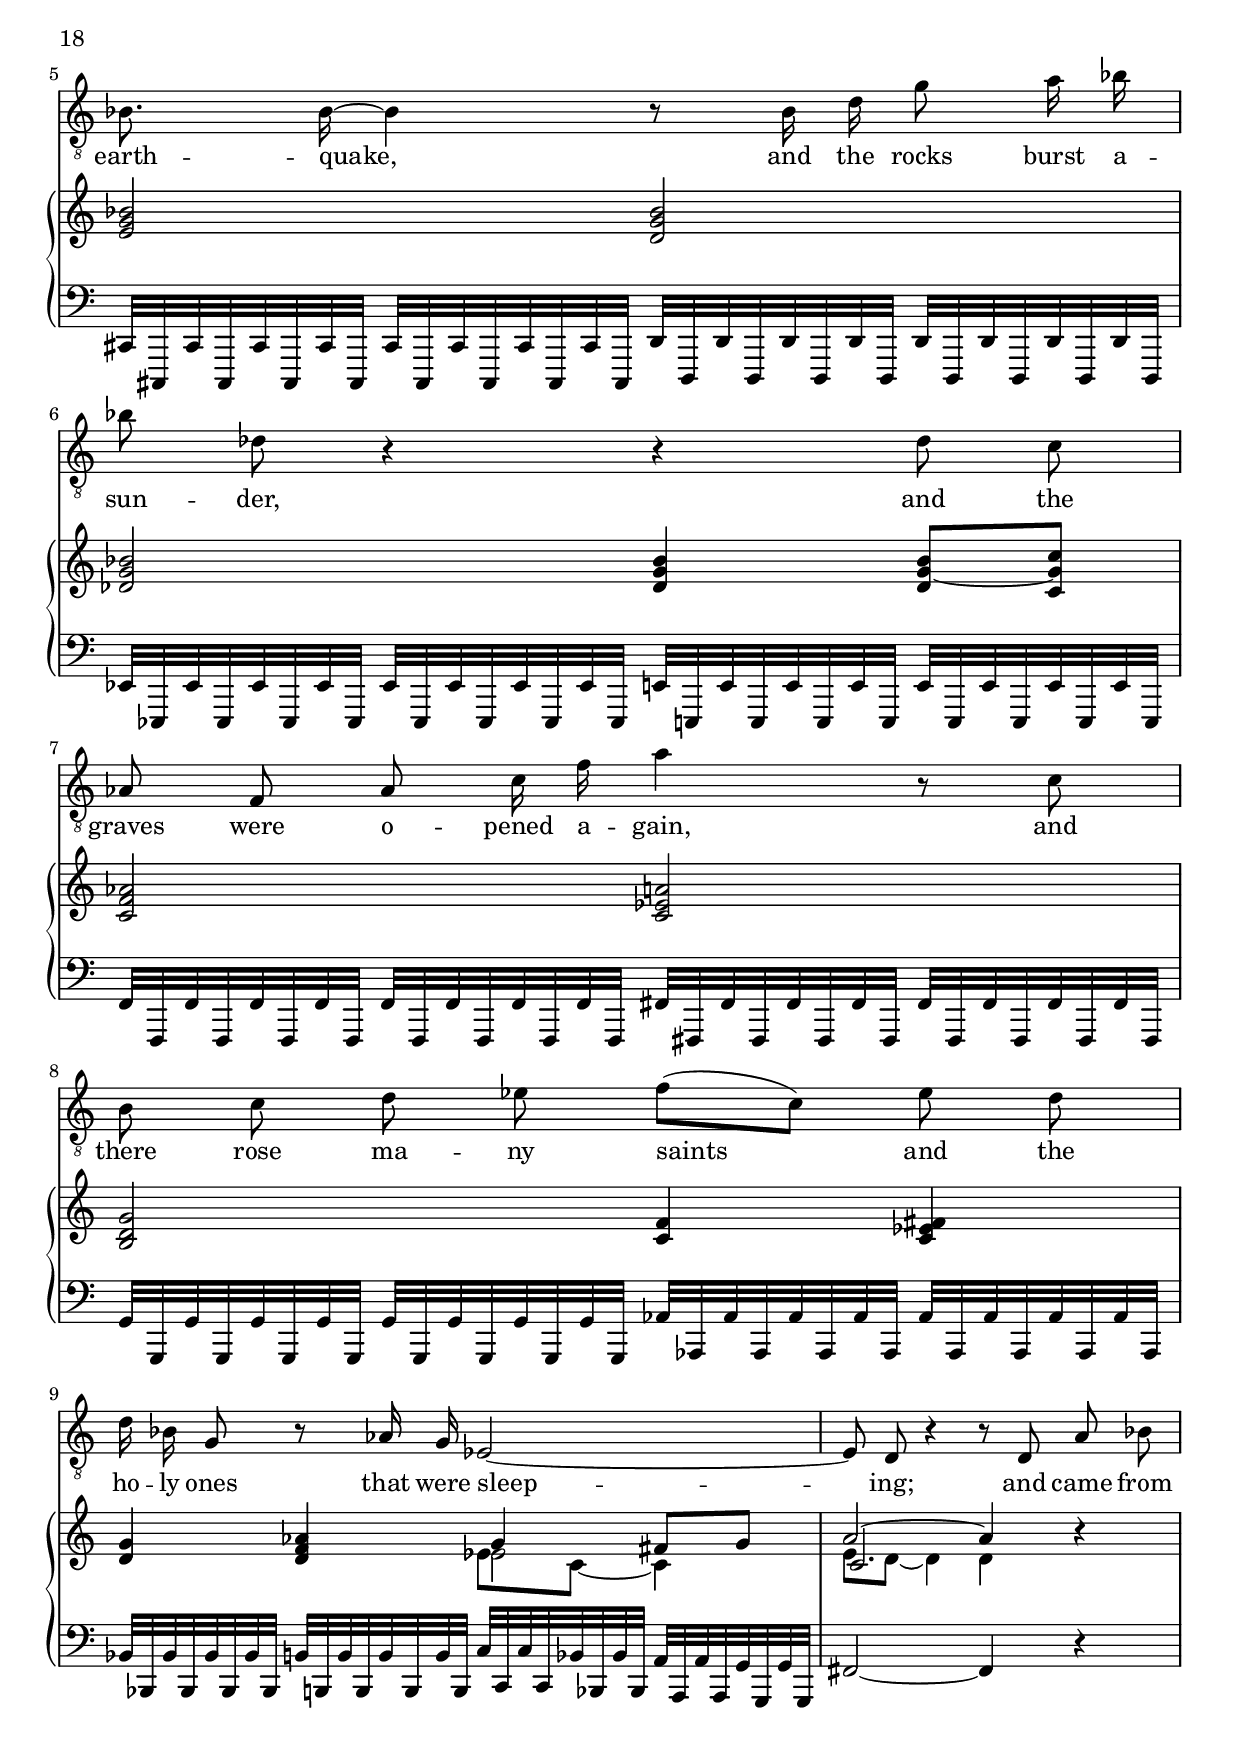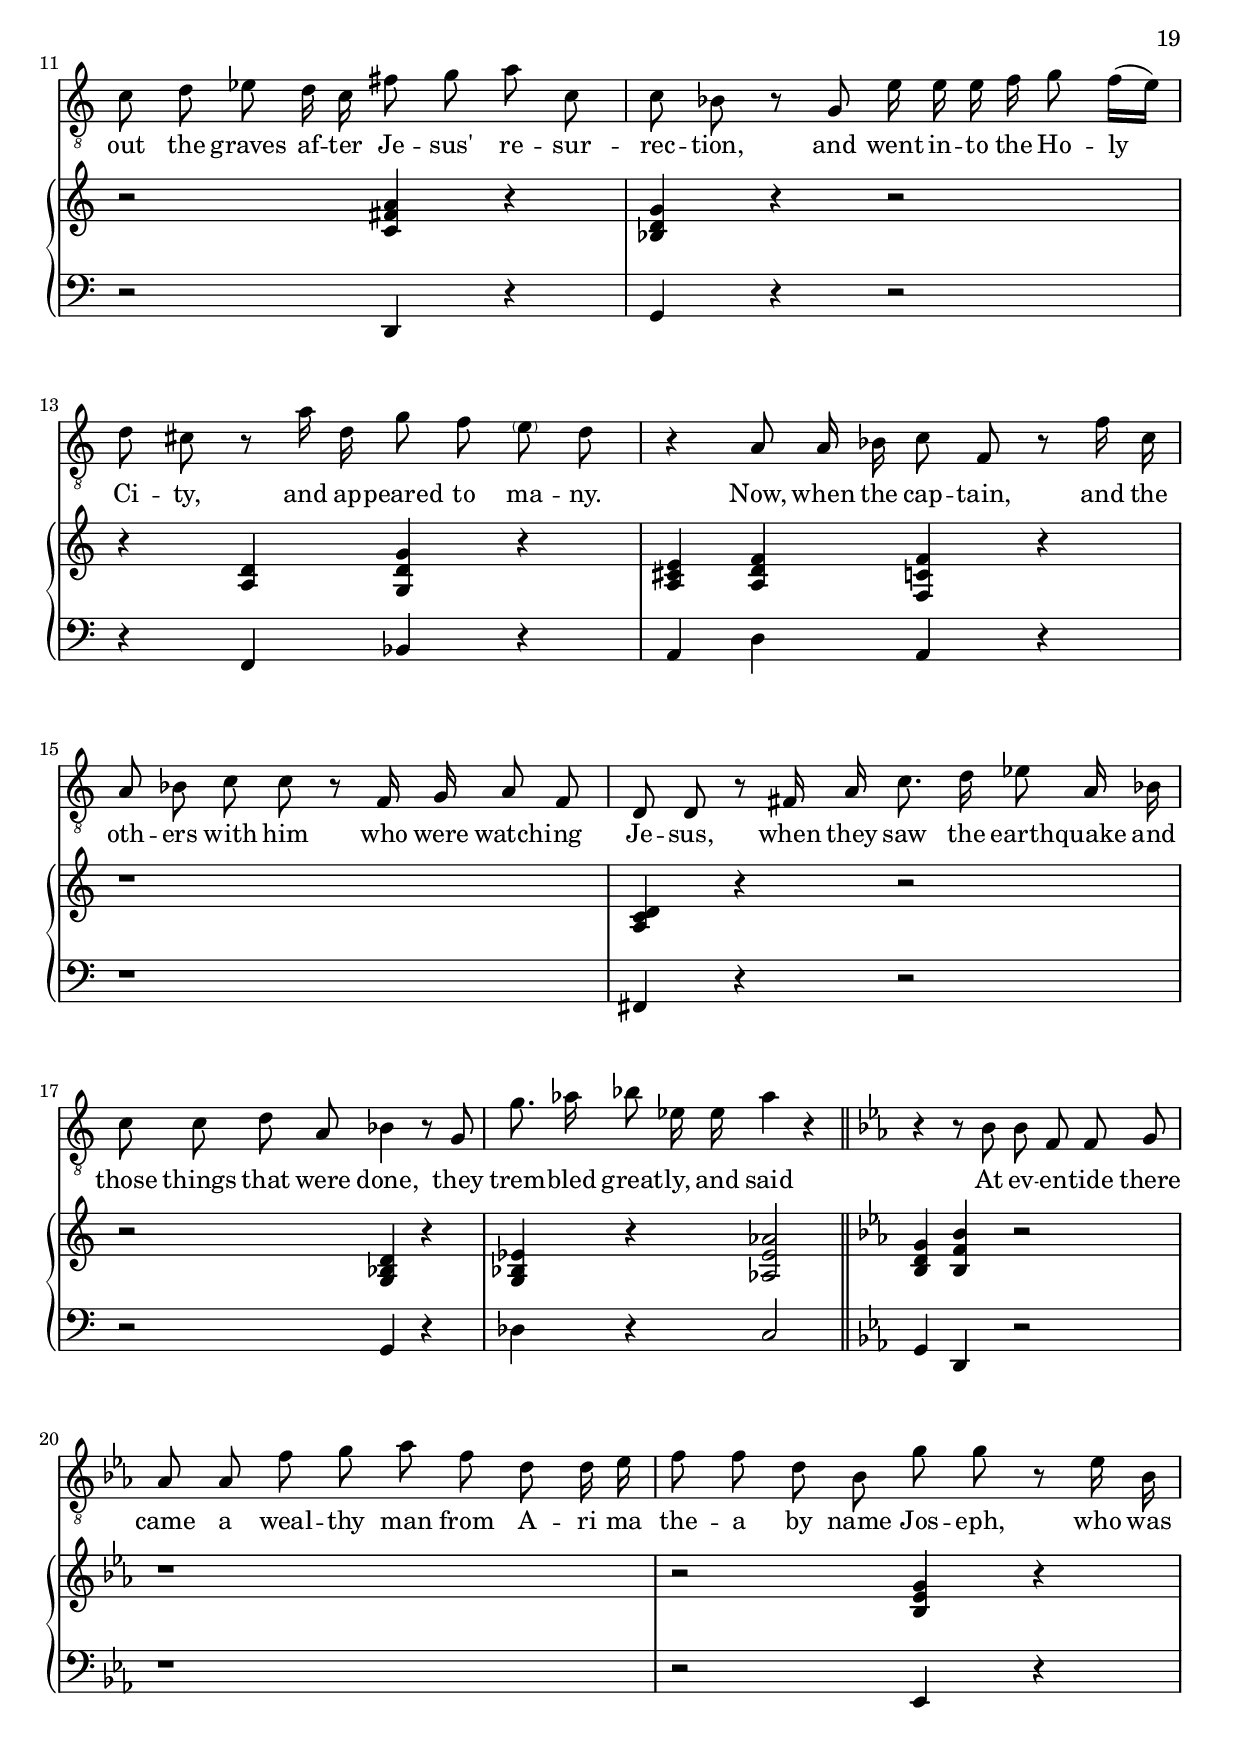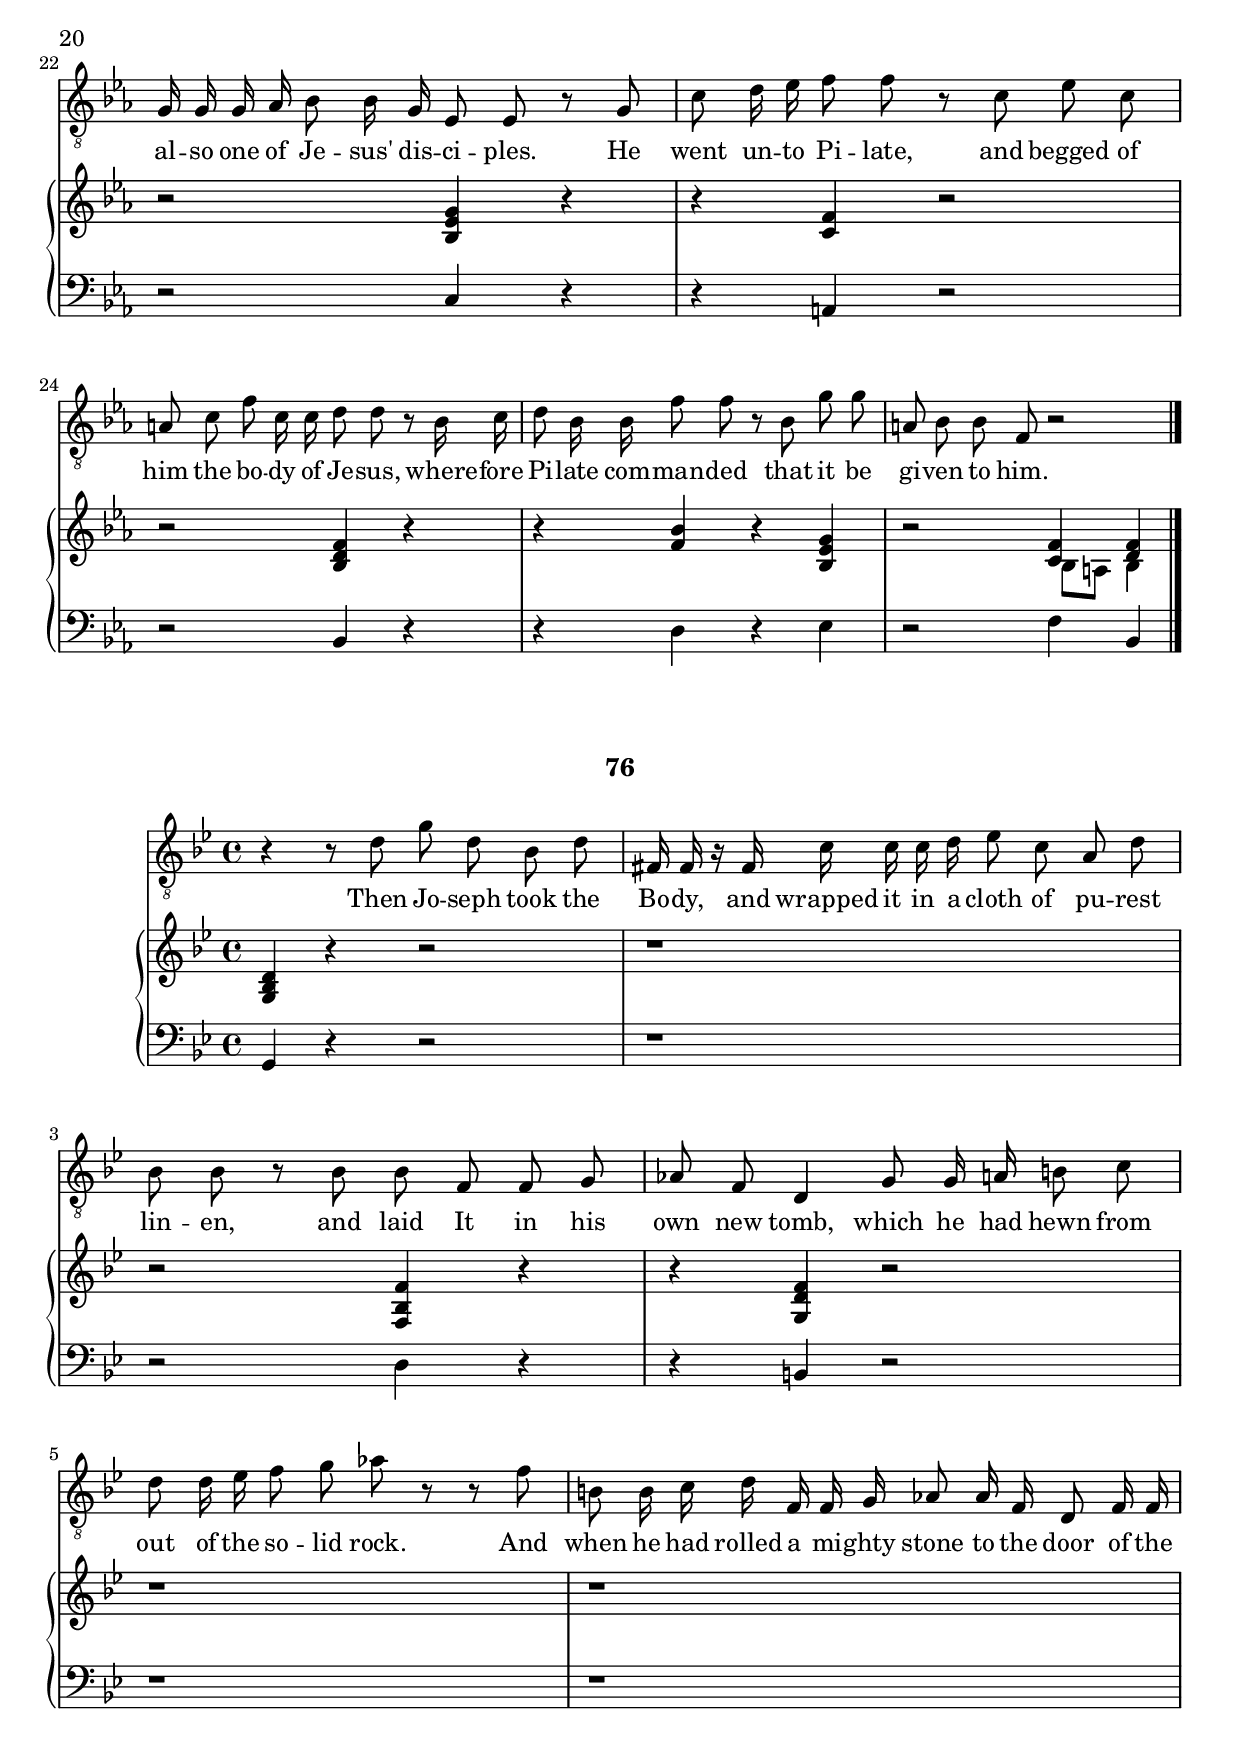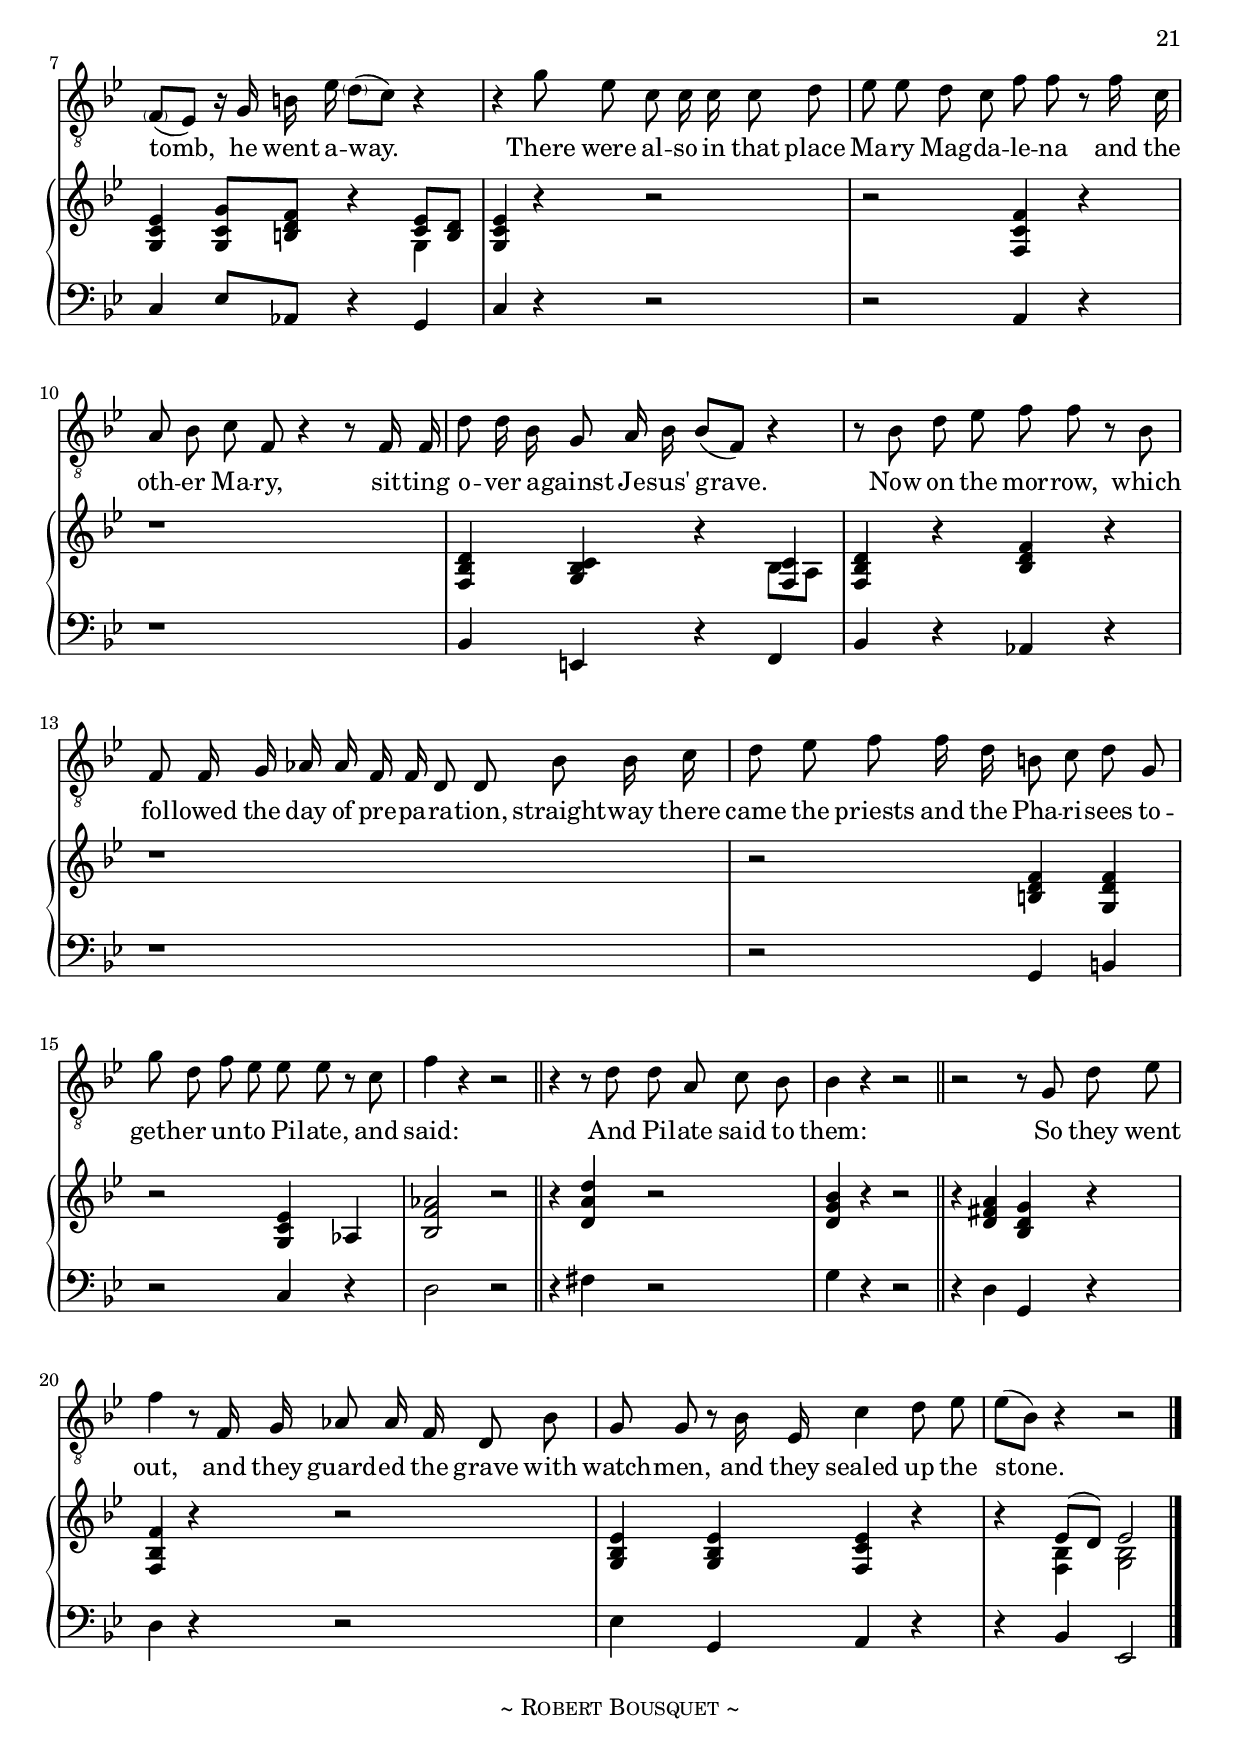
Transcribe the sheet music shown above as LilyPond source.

\version "2.18.2"

vocalThirtyFour = \relative c' {
  \clef "G_8"
  \key d \major
  \autoBeamOff

  r4 r8 cis fis fis r4
  ais,16 ais ais b cis8 fis, r cis'16 d e8 d
  d d r16 b cis d e8 g r e
  cis a a' e g16 fis8 d16 gis8 eis16 fis
  cis4 r r a8 b
  cis4 b8 a e'4 r \bar "||"
  r1 \bar "||"

  r8 gis,16 gis cis8 dis e e gis cis,16 cis
  fis8 fis r2. \bar "||"

  r2 r8 cis16 d e8 fis16 gis
  a8 fis16 dis bis8 bis16 cis cis8[( gis)] r4
  r1
  \bar "|."
}

lyricThirtyFour = \lyricmode {
  Be -- hold then!
  One of His dis -- ci -- ples which were there with
  Je -- sus, draw -- ing his sword forth, he
  struck the high priest's ser -- vent, and smote off his
  ear. Then said
  Je -- sus to him:
  In that same hour Je -- sus said to the
  peo -- ple:
  And then all the di -- ci -- ples for -- sook Him, and fled._
}

upperThirtyFour = \relative c' {
  \clef treble
  \key d \major

  << fis4 cis fis, >> r r2
  r1
  << fis'4 d b >> r << a' e a, >> r
  r2 << fis'4 d a >> << fis' d gis, >>
  r << eis' cis gis >> << fis' cis a >> r
  r2 r4 << e'' b e, >>
  r1
  << gis4 e cis >> r r2
  r4 << cis'2. fis, cis >>
  r4 << gis'' e d b >> << a' e cis a >> r
  << dis, cis a >> r r << dis bis >>
  cis1
}

lowerThirtyFour = \relative c {
  \clef bass
  \key d \major

  ais4 r r2
  r1
  b4 r a r
  r2 d4 b
  r cis fis, r
  r2 << gis2 gis, >>
  r1
  cis'4 r r2
  << ais1 ais, >>
  r4 << e' e' >> << a, a, >> r
  fis' r r << fis' gis, >>
  << gis'1 e cis >>
}

scoreThirtyFour = \score {
  \header {
    title = ##f
    composer = ##f
    subtitle = "34"
  }
  <<
    \new Voice = "mel" \with {
      \consists "Ambitus_engraver"
    } { \vocalThirtyFour }
    \new Lyrics \lyricsto mel \lyricThirtyFour
  >>
  \layout {}
}

midiThirtyFour = \score {
  <<
    \new Voice = "mel" { \vocalThirtyFour }
    \new Lyrics \lyricsto mel \lyricThirtyFour
    \new PianoStaff <<
      \new Staff = "upper" { \upperThirtyFour }
      \new Staff = "lower" { \lowerThirtyFour }
    >>
  >>
  \midi {}
}

fullThirtyFour = \score {
  \header {
    title = ##f
    composer = ##f
    subtitle = "34"
  }
  <<
    \new Voice = "mel" { \vocalThirtyFour }
    \new Lyrics \lyricsto mel \lyricThirtyFour
    \new PianoStaff <<
      \new Staff = "upper" { \upperThirtyFour }
      \new Staff = "lower" { \lowerThirtyFour }
    >>
  >>
  \midi {}
  \layout {}
}

vocalThirtySeven = \relative c' {
  \clef "G_8"
  \key d \major
  \autoBeamOff

  r8 b dis dis16 e fis8 g a fis
  g g e e16 b g8 a b c
  d g, f' e e4 r8 e
  b b b c d d16 b gis8 gis16 a
  b8 e, e' b c c r4
  e8 c a b c16 c c d e8 a,
  fis' fis r16 b, dis fis a8 fis16 e dis8 fis
  g g r e e b g r16 e
  b'8 b16 b b8 c d d r g,
  d' e f4 r8 e8 a, b16 c
  c8 g r4 r8 g c d
  e e c d16 e f8. f16~ f8 a,
  a a16 bes c8 a f a16 c ees8 d
  d a c bes bes bes r d
  ees c16 a fis8. a16 bes8 r16 d g8 f
  \parenthesize e8([  d8]) r r2
  \bar "|."
}

lyricThirtySeven = \lyricmode {
  And they that had so laid hold on
  Je -- sus led Him a -- way un -- to the
  high priest, Ca -- i -- phas; and
  with him were the scribes and the el -- ders
  as -- sem -- bled all to -- ge -- ther.
  Pe -- ter al -- so fol -- lowed af -- ter Him a --
  far off, un -- to the court of the high priest's
  pa -- lace; and went there -- in, and
  sat with the guards and ser -- vents, that
  he might see how all would be
  end -- ed. Then did the
  priests con -- spire with the el -- ders, and
  all of the coun -- cil how that they might false
  wit -- ness bring on Je -- sus, that
  He might be put to death. But found they
  none.
}

upperThirtySeven = \relative c' {
  \clef treble
  \key d \major

  << b'4 fis b, >> r r a'
  << g e b >> r r2
  << g'4 d g,>> f' << e b >> r
  r1
  r2 << e4 c a >> r
  r1
  << fis'4 b, a >> r r2
  << e'4 b g >> r r2
  r << g'4 d g, >> r
  r2 << e'4 c g >> << d' c a >>
  r << { << d g, >> << e' g, >> } \\ { c8 b c4 } >> r
  << e c g >> r << f' c f, >> r
  r1
  << d'4 c a >> r << d bes >> << d g, >>
  << ees' c g >> << fis' ees a, >> << g' d bes >> << g' d >>
  r << { << f8 d >> << e cis >> << d2 a >> } \\ { a4  f2 } >>
}

lowerThirtySeven = \relative c {
  \clef bass
  \key d \major

  dis4 r r2
  e4 r r2
  b4 r gis r
  r1
  r2 a4 r
  r1
  dis,4 r r2
  e4 r r2
  r b'4 r
  r2 c4 fis,
  r g c r
  bes r a r
  r1
  fis4 r g bes
  c r g' bes
  r a d,2
}

scoreThirtySeven = \score {
  \header {
    title = ##f
    composer = ##f
    subtitle = "37"
  }
  <<
    \new Voice = "mel" \with {
      \consists "Ambitus_engraver"
    } { \vocalThirtySeven }
    \new Lyrics \lyricsto mel \lyricThirtySeven
  >>
  \layout {}
}

midiThirtySeven = \score {
  <<
    \new Voice = "mel" { \vocalThirtySeven }
    \new Lyrics \lyricsto mel \lyricThirtySeven
    \new PianoStaff <<
      \new Staff = "upper" { \upperThirtySeven }
      \new Staff = "lower" { \lowerThirtySeven }
    >>
  >>
  \midi {}
}

fullThirtySeven = \score {
  \header {
    title = ##f
    composer = ##f
    subtitle = "37"
  }
  <<
    \new Voice = "mel" { \vocalThirtySeven }
    \new Lyrics \lyricsto mel \lyricThirtySeven
    \new PianoStaff <<
      \new Staff = "upper" { \upperThirtySeven }
      \new Staff = "lower" { \lowerThirtySeven }
    >>
  >>
  \midi {}
  \layout {}
}

vocalThirtyNine = \relative c' {
  \clef "G_8"
  \key f \major
  \autoBeamOff

  r4 r8 a16 bes c8 c16 d ees8 c
  a a d a bes4 a16 bes c bes
  g8 r r d' g r cis,8. d16
  e8 a, g' f f f r d
  d a r4 r2 \bar "||"
  r2 r4 r8 f bes c d c16 bes g'8 g, a bes
  bes8[( f)] r4 r2 \bar "||"
  r2 r4 g'8 d
  \parenthesize f8([ ees]) fis,8 g g d r4
  r1 \bar "|."
}

lyricThirtyNine = \lyricmode {
  Yea, though ma -- ny a false and
  ly -- ing wit -- ness came, they could find them
  none. At last two there
  came who false -- ly wit -- nessed, in
  this wise:
  The
  high priest then did a -- rise and say to
  Him:_
  Yet was
  Je -- sus still si -- lent.
}

upperThirtyNine = \relative c' {
  \clef treble
  \key f \major

  << a'4 d, a >> r4 r2
  r << g'4 d bes >> << g' ees a, >>
  << { g'8 fis g4 << g4 cis, >> } \\ { << d4 a >> << d bes >> g } >> r
  << g'4 e a, >> r << f' d a >> << a' d, a >>
  r << { << a' e >> } \\ { d8 cis } >> << a'2 f d >>
  r2 << f4 c a >> << bes f >>
  r2 << bes'4 g c, >> r
  r << { << f c >> } \\ { bes8 a } >> << f'4 d bes >> r
  r2 << g'4 d g, >> r
  << ees' c g >> r r << { << d' a >> } \\ { g8 fis } >>
  << d'1 bes g >>
}

lowerThirtyNine = \relative c {
  \clef bass
  \key f \major

  fis,4 r4 r2
  r g4 c
  d g, e' r
  cis r d f
  r a a2
  r2 f4 d
  r2 ees4 r
  r f bes, r
  r2 bes4 r
  c r r d
  g,1
}

scoreThirtyNine = \score {
  \header {
    title = ##f
    composer = ##f
    subtitle = "39"
  }
  <<
    \new Voice = "mel" \with {
      \consists "Ambitus_engraver"
    } { \vocalThirtyNine }
    \new Lyrics \lyricsto mel \lyricThirtyNine
  >>
  \layout {}
}

midiThirtyNine = \score {
  <<
    \new Voice = "mel" { \vocalThirtyNine }
    \new Lyrics \lyricsto mel \lyricThirtyNine
    \new PianoStaff <<
      \new Staff = "upper" { \upperThirtyNine }
      \new Staff = "lower" { \lowerThirtyNine }
    >>
  >>
  \midi {}
}

fullThirtyNine = \score {
  \header {
    title = ##f
    composer = ##f
    subtitle = "39"
  }
  <<
    \new Voice = "mel" { \vocalThirtyNine }
    \new Lyrics \lyricsto mel \lyricThirtyNine
    \new PianoStaff <<
      \new Staff = "upper" { \upperThirtyNine }
      \new Staff = "lower" { \lowerThirtyNine }
    >>
  >>
  \midi {}
  \layout {}
}

vocalFortyTwo = \relative c' {
  \clef "G_8"
  \key g \major
  \autoBeamOff

  r8. b16 e8 fis g g c, c16 d
  e8 c a d b4 r \bar "||"
  r2 fis'8 d cis b
  e4 r2. \bar "||"
  r4 r8 b16 e, d'8 d d e
  f d b c d d r e,
  c'4 r4 r2 \bar "||"
  r2 r4 r8 b
  fis' fis16 fis dis8 b g'4 r \bar "|."
}

lyricFortyTwo = \lyricmode {
  And then the high priest gave Him an
  an -- swer thus, and said:
  Je -- sus saith to
  him:
  There up -- on the high priest
  tore his robes
  a -- sun -- der, and
  said:
  They
  an -- swered to him and said:
}

upperFortyTwo = \relative c' {
  \clef treble
  \key g \major

  << b'4 g e >> r r2
  r4 << d' a d, >> << b' g d >> r
  << fis d a >> r r << fis' d b >>
  << e b >> << e' cis ais >> << d2 b fis >>
  << g4 e b >>  r << g' d g, >> r
  r2 << e'4 b >> r
  << e c a >> r r2
  r2 << fis'4 dis b >> r
  r2 << g'4 e b >> r
}

lowerFortyTwo = \relative c {
  \clef bass
  \key g \major

  e4 r r2
  r4 fis g r
  d r r g
  cis, << fis fis, >> << b2 b, >>
  << e4 e' >>  r b r
  r2 gis4 r
  a r r2
  r2 b4 r
  r2 e4 r
}

scoreFortyTwo = \score {
  \header {
    title = ##f
    composer = ##f
    subtitle = "42"
  }
  <<
    \new Voice = "mel" \with {
      \consists "Ambitus_engraver"
    } { \vocalFortyTwo }
    \new Lyrics \lyricsto mel \lyricFortyTwo
  >>
  \layout {}
}

midiFortyTwo = \score {
  <<
    \new Voice = "mel" { \vocalFortyTwo }
    \new Lyrics \lyricsto mel \lyricFortyTwo
    \new PianoStaff <<
      \new Staff = "upper" { \upperFortyTwo }
      \new Staff = "lower" { \lowerFortyTwo }
    >>
  >>
  \midi {}
}


fullFortyTwo = \score {
  \header {
    title = ##f
    composer = ##f
    subtitle = "42"
  }
  <<
    \new Voice = "mel" { \vocalFortyTwo }
    \new Lyrics \lyricsto mel \lyricFortyTwo
    \new PianoStaff <<
      \new Staff = "upper" { \upperFortyTwo }
      \new Staff = "lower" { \lowerFortyTwo }
    >>
  >>
  \midi {}
  \layout {}
}

vocalFortyThree = \relative c' {
  \clef "G_8"
  \key c \major
  \autoBeamOff

  r8 g c c16 d e8 e16 f g8 e
  c4 r8 c aes' f b, ees
  d8([ c8]) r4 r e8 g,16 g
  g8 a bes g cis cis d e
  f4 r8 d d a r4
  r1 \bar "|."
}

lyricFortyThree = \lyricmode {
  Then mocked they at Him, and they spat on
  Him, and struck Him with their
  fists. Oth -- ers a --
  mong them smote and slapped Him in His
  face. and shou -- ted:
}

upperFortyThree = \relative c' {
  \clef treble
  \key c \major

  << g'4 c, g >> r r2
  r << aes'4 f c >> << f d b >>
  r << f' b, >> << e c g >> r
  r2 << a'4 e cis >> r
  << a' f d >> << d' a d, >> r << cis' a e >>
  << d' a f >> r r2
}

lowerFortyThree = \relative c {
  \clef bass
  \key c \major

  e4 r r2
  r2 f4 aes
  r g c, r
  r2 g'4 r
  d f r a
  d, r4 r2
}

scoreFortyThree = \score {
  \header {
    title = ##f
    composer = ##f
    subtitle = "43"
  }
  <<
    \new Voice = "mel" \with {
      \consists "Ambitus_engraver"
    } { \vocalFortyThree }
    \new Lyrics \lyricsto mel \lyricFortyThree
  >>
  \layout {}
}

midiFortyThree = \score {
  <<
    \new Voice = "mel" { \vocalFortyThree }
    \new Lyrics \lyricsto mel \lyricFortyThree
    \new PianoStaff <<
      \new Staff = "upper" { \upperFortyThree }
      \new Staff = "lower" { \lowerFortyThree }
    >>
  >>
  \midi {}
}

fullFortyThree = \score {
  \header {
    title = ##f
    composer = ##f
    subtitle = "43"
  }
  <<
    \new Voice = "mel" { \vocalFortyThree }
    \new Lyrics \lyricsto mel \lyricFortyThree
    \new PianoStaff <<
      \new Staff = "upper" { \upperFortyThree }
      \new Staff = "lower" { \lowerFortyThree }
    >>
  >>
  \midi {}
  \layout {}
}

vocalFortyFive = \relative c' {
  \clef "G_8"
  \key c \major
  \autoBeamOff

  a'8 e cis d e a,16 a g'8 f
  f r a, a d e f e16 d
  \parenthesize c8([ b8]) r8 g' e4 r \bar "||"
  r2 r8 c ees ees16 f
  g8 ees16 d c8 a f'4 r8 c
  d4 r2. \bar "||"
  r4 r8 g,16 g c8 c16 d e8 c
  g' bes, r d16 bes g8 g16 a bes8 a
  a r16 a d8 e f f f e
  \parenthesize d c r2. \bar "||"
  r2. r8 b16 b
  a'8 a16 fis dis fis b,8 r b fis' a
  g4 r2. \bar "||"
  r4 r8 b, e16 e e fis g8 e
  cis cis e fis16 g a8 a,16 b c8 c
  r d, b' cis16[( d)] d8 a r4 \bar "|."
}

lyricFortyFive = \lyricmode {
  Pe -- ter sat out -- side in the pal -- ace
  court; and a dam -- sel came un -- to
  him and said:
  But Pe -- ter de --
  nied it be -- fore them all, and
  said:
  And a -- gain at the pal -- ace
  door -- way he was seen by an -- oth -- er
  maid, who said to them that stood there
  with him:
  He de --
  nied it a sec -- cond time; and swore an
  oath:
  And in a lit -- tle while came
  oth -- ers who had been stand -- ing be -- side him,
  and said to_ Pe -- ter:
}

upperFortyFive = \relative c' {
  \clef treble
  \key c \major

  << a'4 e a, >> r r2
  << a'4 f d >> r r2
  << b'4 f d >> r << c' g e >> r
  << c'4 f, c >> r r2
  r << bes'4 f bes, >> << a' f c >>
  << bes' f d >> r r2
  << g4 c, >> r r2
  r1
  << a4 d c >> r << f d b >> r
  << e c >> r r2
  r2 << fis4 b, >> r
  r1
  << g'4 e b >> r r2
  r1
  r2 << a4 d a' >> r
  r << g d b >>  r << g' cis, g >>
}

lowerFortyFive = \relative c {
  \clef bass
  \key c \major

  cis4 r r2
  d4 r r2
  r c4 r
  a r r2
  r d4 f
  bes, r r2
  e4 r r2
  r1
  fis4 r gis r
  a r r2
  r dis,4 r
  r1
  e4 r r2
  r1
  r2 fis4 r
  r g r a
}

scoreFortyFive = \score {
  \header {
    title = ##f
    composer = ##f
    subtitle = "45"
  }
  <<
    \new Voice = "mel" \with {
      \consists "Ambitus_engraver"
    } { \vocalFortyFive }
    \new Lyrics \lyricsto mel \lyricFortyFive
  >>
  \layout {}
}

midiFortyFive = \score {
  <<
    \new Voice = "mel" { \vocalFortyFive }
    \new Lyrics \lyricsto mel \lyricFortyFive
    \new PianoStaff <<
      \new Staff = "upper" { \upperFortyFive }
      \new Staff = "lower" { \lowerFortyFive }
    >>
  >>
  \midi {}
}


fullFortyFive = \score {
  \header {
    title = ##f
    composer = ##f
    subtitle = "45"
  }
  <<
    \new Voice = "mel" { \vocalFortyFive }
    \new Lyrics \lyricsto mel \lyricFortyFive
    \new PianoStaff <<
      \new Staff = "upper" { \upperFortyFive }
      \new Staff = "lower" { \lowerFortyFive }
    >>
  >>
  \midi {}
  \layout {}
}

vocalFortySix = \relative c' {
  \clef "G_8"
  \key d \major
  \autoBeamOff

  \partial 4 r4
  r8 gis cis dis eis eis eis fis
  gis gis eis cis a' a r4 \bar "||"
  r2. r8 cis,
  a'8. a16 a[( gis)] fis[( e)] \parenthesize dis8([ cis8]) r4
  r4 r8 e ais, ais ais b
  cis fis, e' d d d r b
  d d16 e fis4 r d8 d16 e
  fis8 d16[( fis a8)] c,4 r16 a d8 a
  b[( cis16)] d d8 a r4 r8 fis'
  gis16 a b8 r \autoBeamOn gis eis\( \melisma fis~ fis16 e d cis
  bis8 a'~ a16\) gis fis \melismaEnd e \autoBeamOff dis8[( eis16)] fis fis8[( cis)]
  r1 \fermata \bar "|."
}

lyricFortySix = \lyricmode {
  But still did he de -- ny with
  curs -- ing and with swear -- ing:
  Im --
  me -- diate crew_ the cock.
  Then Pe -- ter brought to
  mind the words of Je -- sus, which
  said un -- to him: Ere yet the
  cock crow -- eth, wilt thou have
  thrice de -- nied Me. And
  he went out, and we -- -- pt
  bit -- ter -- ly.
}

upperFortySix = \relative c' {
  \clef treble
  \key d \major

  \partial 4 << cis'4 gis cis, >>
  r1
  r2 << a'4 fis cis >> << fis cis >>
  << fis d >> << b' fis b, >>  << gis' eis cis >> << a' fis cis >>
  r2 r4 << fis4 bis, gis >>
  << e' cis gis >> r << fis' cis ais >> r
  << fis' e cis >> r << fis d b >> r
  r1
  r4 << a'2 d, c >> r4
  << g' d b >> r << g' cis, a >> << fis' d a >>
  << gis' d gis, >> \tempo 4 = 45  r r << fis' cis a >>
  << fis' bis, a >> << fis' dis a >> r2
  << eis'4 cis gis >> << fis' cis a >> r2
}

lowerFortySix = \relative c {
  \clef bass
  \key d \major

  \partial 4 eis,4
  r1
  r2 fis4 a
  b d cis fis,
  r2 r4 gis
  cis r e r
  ais, r b r
  r1
  r4 fis2 r4
  g r a d
  b r r a
  dis, bis' r2
  cis4 fis, r2
}

scoreFortySix = \score {
  \header {
    title = ##f
    composer = ##f
    subtitle = "46"
  }
  <<
    \new Voice = "mel" \with {
      \consists "Ambitus_engraver"
    } { \vocalFortySix }
    \new Lyrics \lyricsto mel \lyricFortySix
  >>
  \layout {}
}

midiFortySix = \score {
  <<
    \new Voice = "mel" { \vocalFortySix }
    \new Lyrics \lyricsto mel \lyricFortySix
    \new PianoStaff <<
      \new Staff = "upper" { \upperFortySix }
      \new Staff = "lower" { \lowerFortySix }
    >>
  >>
  \midi {}
}

fullFortySix = \score {
  \header {
    title = ##f
    composer = ##f
    subtitle = "46"
  }
  <<
    \new Voice = "mel" { \vocalFortySix }
    \new Lyrics \lyricsto mel \lyricFortySix
    \new PianoStaff <<
      \new Staff = "upper" { \upperFortySix }
      \new Staff = "lower" { \lowerFortySix }
    >>
  >>
  \midi {}
  \layout {}
}

vocalFortyNine = \relative c' {
  \clef "G_8"
  \key d \major
  \autoBeamOff

  r4 r8 cis fis gis a fis
  d d16 e fis8 d b b b cis
  d gis, gis a b b16 gis16 eis8 d'16 cis
  a8 a r cis fis dis bis bis
  r gis bis bis16 cis dis8 dis bis16 cis dis e
  fis8 fis16 gis a8 gis fis fis16 e dis8 e16 e
  fis8 e16 dis gis8 dis e e r gis,
  cis dis e e r a, a16 e e fis
  g8 g r cis, ais' ais16 b cis8 d
  e[( g,)] r ais16 ais g'8 g g fis
  d r16 fis, b8 b16 ais b8 cis d b
  e8. b16 gis8 gis16 a b8 e fis fis16 e
  \parenthesize d8 cis4 a8 e'4 r \bar "||"
  r1 \bar "||"
  r4 r8 b fis'4 r \bar "|."
}

lyricFortyNine = \lyricmode {
  Now when the morn -- ing
  came, all the chief priests gath -- ered with the
  el -- ders of the peop -- ple to plot ag -- ainst
  Je -- sus, that they might kill Him.
  And when they had bound Him, they led Him a --
  way, and de -- liv -- ered Him to the court of the
  gov -- er -- nor, Pon -- tious Pi -- late. When,
  there -- fore, Ju -- das the same who had
  be -- trayed Him saw Je -- sus con -- demned to
  death he re -- pen -- ted of him --
  self, and brought once a -- gain the thir -- ty
  sil -- ver pie -- ces to the high priests and the
  eld -- ers, and said:
  They said:
}

upperFortyNine = \relative c' {
  \clef treble
  \key d \major

  << cis'4 a fis cis >> r r2
  r1
  r2 << b'4 gis cis, >> r
  << a' fis cis >> r r << fis dis bis >>
  << gis' dis gis, >> r r2
  r1
  r2 << gis'4 e cis >> r
  r << cis' a e >> r2
  << cis'4 g e >> r4 r2
  r1
  << b'4 fis d >> r r2
  << b'4 e, b >> r r2
  << a'4 e cis >> r << a' e a, >> r
  r2. << a'4 e >>
  << b' fis dis >> r << fis2 b, >>
}

lowerFortyNine = \relative c {
  \clef bass
  \key d \major

  fis,4 r r2
  r1
  r2 eis4 r
  fis r r r16 a'-. fis-. dis-.
  bis4 r r2
  r1
  r2 cis4 r
  r g' r2
  ais,4 r r2
  r1
  b4 r r2
  gis4 r r2
  a4 r cis r
  r2. c4
  b r dis2
}

scoreFortyNine = \score {
  \header {
    title = ##f
    composer = ##f
    subtitle = "49"
  }
  <<
    \new Voice = "mel" \with {
      \consists "Ambitus_engraver"
    } { \vocalFortyNine }
    \new Lyrics \lyricsto mel \lyricFortyNine
  >>
  \layout {}
}

midiFortyNine = \score {
  <<
    \new Voice = "mel" { \vocalFortyNine }
    \new Lyrics \lyricsto mel \lyricFortyNine
    \new PianoStaff <<
      \new Staff = "upper" { \upperFortyNine }
      \new Staff = "lower" { \lowerFortyNine }
    >>
  >>
  \midi {}
}

fullFortyNine = \score {
  \header {
    title = ##f
    composer = ##f
    subtitle = "49"
  }
  <<
    \new Voice = "mel" { \vocalFortyNine }
    \new Lyrics \lyricsto mel \lyricFortyNine
    \new PianoStaff <<
      \new Staff = "upper" { \upperFortyNine }
      \new Staff = "lower" { \lowerFortyNine }
    >>
  >>
  \midi {}
  \layout {}
}

vocalFifty = \relative c' {
  \clef "G_8"
  \key g \major
  \autoBeamOff

  r4 r8 d16 b gis8 gis f' f
  f d e b c c r16 a c e
  a4 r8 fis16 fis fis8[ b,] r dis16 fis
  g8([ e] ais,) g' \parenthesize fis8([ e]) r4
  r b8 b16 c d8 d g d
  b a16 g f'8 e e e r c
  c([ g]) r2. \bar "||"
}

lyricFifty = \lyricmode {
  Then he cast the sil -- ver
  pie -- ces in the tem -- ple, and turned a --
  way, and went out; and he
  hanged __ him -- self.
  And when the priests had ga -- thered
  all of the sil -- ver pie -- ces, they
  said
}

upperFifty = \relative c' {
  \clef treble
  \key g \major

  << b'4 f d >> r r2
  r2 << a'4 e c >> r
  << a' e c >> r << a' fis b, >> r
  << g' e b >> << g' e ais, >> r
  << { << g'8 e >> << fis dis >> } \\ { b4 } >>
  << e4 b g >> r << g' d g, >> r
  r2 << e'4 c g >> << g' c, g >>
  r << g' d b >> << g'2 e c >>
}

lowerFifty = \relative c {
  \clef bass
  \key g \major

  gis4 r r2
  r a4 r
  fis r dis r
  e cis' r b
  e r b r
  r2 c4 e
  r g c,2
}

scoreFifty = \score {
  \header {
    title = ##f
    composer = ##f
    subtitle = "50"
  }
  <<
    \new Voice = "mel" \with {
      \consists "Ambitus_engraver"
    } { \vocalFifty }
    \new Lyrics \lyricsto mel \lyricFifty
  >>
  \layout {}
}

midiFifty = \score {
  <<
    \new Voice = "mel" { \vocalFifty }
    \new Lyrics \lyricsto mel \lyricFifty
    \new PianoStaff <<
      \new Staff = "upper" { \upperFifty }
      \new Staff = "lower" { \lowerFifty }
    >>
  >>
  \midi {}
}

fullFifty = \score {
  \header {
    title = ##f
    composer = ##f
    subtitle = "50"
  }
  <<
    \new Voice = "mel" { \vocalFifty }
    \new Lyrics \lyricsto mel \lyricFifty
    \new PianoStaff <<
      \new Staff = "upper" { \upperFifty }
      \new Staff = "lower" { \lowerFifty }
    >>
  >>
  \midi {}
  \layout {}
}

vocalFiftyTwo = \relative c' {
  \clef "G_8"
  \key g \major
  \autoBeamOff

  r2 \key c \major g'8 ees c d
  ees ees d c f16 f f8 r f,16 g
  a8 a16 bes c8 f16 c \key f \major d4 r4 \bar "||"
  r2. g8 d
  b d d g, ees'4 r \bar "||"
  r2 r8 g,16 g c8 c16 d
  e4 r8 c16 d e8 f g g16 e
  cis4 cis r8 d g,8. f16
  \parenthesize e8 d r4 r r8 a'
  d e f d16 b e4 r \bar "||"
  r2. r8 gis,16 a
  \key c \major
  b8 b b cis d cis16 b gis'8 r16 cis,
  a8 r8 r a16 a d8 d16 d fis8 d
  b4 cis8 d d a4.
  \partial 2 r2 \bar "|."
}

lyricFiftyTwo = \lyricmode {
  Je -- sus there -- fore
  stood be -- fore the gov -- er -- nor; and the
  gov -- er -- nor asked Him, and said:
  Je -- sus
  an -- swered un -- to him:
  But when He was ac --
  cused when the priests and eld -- ers ac --
  cused Him He an -- swered
  noth -- ing. Then
  Pi -- late said un -- to Him:
  And He
  an -- swered him to nev -- er a word, not
  one in -- so -- much that the gov -- er
  nor mar -- velled great -- ly.
}

upperFiftyTwo = \relative c' {
  \clef treble
  \key g \major

  r4 << g' d b >> \key c \major << g' ees c >> r
  r2 << f4 c >> r
  r2 \key f \major << f4 d bes >> r
  r2 << g'4 d g, >> r
  r2 << ees'4 c g >> << g'' c, g >>
  r << d' b g >> << g c ees >> r
  << g, e c >> r r2
  << g'4 cis, g >> r << f' d a >> << g' d g, >>
  r << e' cis a >> << f' d a >> r
  r2 << e'4 b >> r
  r2 << gis'4 cis, b >> r
  \key c \major
  r1
  << fis'4 cis a >> r << fis' d >> r
  << b' fis d >> r r << { << a' e >> } \\ { d8 cis } >>
  \partial 2 << fis2 d a >>
}

lowerFiftyTwo = \relative c {
  \clef bass
  \key g \major

  r4 g' \key c \major c, r
  r2 a4 r
  r2 \key f \major bes4 r
  r2 b4 r
  r2 c4 << ees ees, >>
  r << g' g, >> << c c, >> r
  bes' r r2
  e,4 r f bes
  r a d r
  r2 gis,4 r
  r2 eis4 r
  \key c \major
  r1
  fis4 r4 r2
  g4 r r a
  \partial 2 d2
}

scoreFiftyTwo = \score {
  \header {
    title = ##f
    composer = ##f
    subtitle = "52"
  }
  <<
    \new Voice = "mel" \with {
      \consists "Ambitus_engraver"
    } { \vocalFiftyTwo }
    \new Lyrics \lyricsto mel \lyricFiftyTwo
  >>
  \layout {}
}

midiFiftyTwo = \score {
  <<
    \new Voice = "mel" { \vocalFiftyTwo }
    \new Lyrics \lyricsto mel \lyricFiftyTwo
    \new PianoStaff <<
      \new Staff = "upper" { \upperFiftyTwo }
      \new Staff = "lower" { \lowerFiftyTwo }
    >>
  >>
  \midi {}
}

fullFiftyTwo = \score {
  \header {
    title = ##f
    composer = ##f
    subtitle = "52"
  }
  <<
    \new Voice = "mel" { \vocalFiftyTwo }
    \new Lyrics \lyricsto mel \lyricFiftyTwo
    \new PianoStaff <<
      \new Staff = "upper" { \upperFiftyTwo }
      \new Staff = "lower" { \lowerFiftyTwo }
    >>
  >>
  \midi {}
  \layout {}
}

vocalFiftyFour = \relative c' {
  \clef "G_8"
  \key d \major
  \autoBeamOff

  r4 e8 b gis a b e,
  b' b b b16 cis d8 d r e16 e
  fis8 d b cis d cis16 b e8 b
  cis cis fis, gis16 a a8 e r4
  r r8 e a a a a16 b
  cis8 cis d e g,16 g g8 r8 e'16 fis
  g8 g g g16 e cis8 cis fis cis
  d16 d d8 r b fis' fis16 fis fis8 fis16 g
  a8 a r d,16 a b8 cis16 d d8([ a]) \bar "||"
  r1
  r2 r8 g16 g d'8 e
  f b,16 c d8 b gis gis16 b d d e b
  c8 c r4 r8 e, a b
  c c16 c e8 c a4 e'8 e16 f
  g8 e c r16 e a,8 c c g \bar "||"
  \key c \major
  r1
  r4 a8 a16 b cis8 d e e
  r g,16 a bes8 bes g' e cis16 cis d e
  f16 f r d b8 c d16 d d8 e b
  c8 c16 a d8 gis,16 a a16. e32 e8 r4
  r r8 e16 e  a a a gis a8 b
  c c16 d e e8 a,16 d8 d r4 \bar "||"
  r2. r8 d
  d a r4 r2 \bar "|"
  r4 r8 b fis' fis dis b16 b
  g'4 r4 r2 \bar "||"
  r2 r8 b, e b
  c c r4 r2 \bar "||"
}

lyricFiftyFour = \lyricmode {
  Now up -- on that feast the
  gov -- er -- nor was ac -- cus -- tomed to re --
  lease there -- on one pri -- son -- er un -- to
  them, whom -- ev -- er they want -- ed.
  Now at that time, and a --
  mong the oth -- er pri -- son -- ers, was a
  most no -- tor -- i -- ous man, whose name was
  Ba -- ra -- bas. And when they were gath -- ered to --
  ge -- ther, Pi -- late said un -- to them.
  For he knew full
  well that it was for en -- vy that He had been de --
  li -- vered. And while he
  sat on the judge -- ment seat, then did his
  wife send him a mes -- sage, say -- ing:
  Still did the high priests ar -- gue,
  and the el -- ders, false -- ly to in -- flame the
  peo -- ple, that there -- by Ba -- ra -- bas be re --
  leased, and that Je -- sus be cru -- ci -- fied.
  And the gov -- er -- nor a -- gain re --
  turned to the peo -- ple, and asked them:
  They
  shout -- ed:
  Then Pi -- late said un -- to
  them:
  A -- gain they
  shout -- ed:
}

upperFiftyFour = \relative c' {
  \clef treble
  \key d \major

  << e4 b >> r r2
  r1
  r1
  << e4 cis a >> << fis' b, a >> r << e' b gis >>
  << e' cis a >> r r2
  r << e'4 cis g >> r
  r1
  << d'4 b fis >> r r2
  << a'4 d, a >> r << e' d b >> r
  << e cis a >> << d a fis >> r2
  fis'4 << b g d >> r2
  r << gis4 d >> r
  << a' e c >> r r2
  r1
  << g'4 c, g >> r << d' c a >> r
  \key c \major
  r2 << fis'4 d a >> << g' d b >>
  << a' e a, >> r r2
  r1
  << f'4 d a >> r << e' d b >> r
  << e c a >> << d a >> r << e' b gis >>
  << e' c a >> r r2
  r << g'4 d g, >> r
  r2 << d'4 a >> r
  r << { d'8([ cis]) } \\ { << a4 e >> } >> << fis'8. c a fis >> << fis'16 c a fis >> << fis'4 c a fis >>
  << a fis b, >> r r2
  << g'4 e b >> r r2
  << e4 d b >> r r2
  << e4 c a >> r r2
}

lowerFiftyFour = \relative c {
  \clef bass
  \key d \major

  gis4 r r2
  r1
  r1
  a4 d r e
  a, r r2
  r ais4 r
  r1
  b4 r r2
  fis4 r g r
  a d r2
  r4 g, r2
  r b4 r
  a4 r r2
  r1
  e'4 r f r
  \key c \major
  r2 d4 g,
  cis r r2
  r1
  d4 r gis, r
  a f r e
  a r r2
  r2 b4 r
  r2 fis4 r
  r a << dis8. dis, >> << dis'16 dis, >> << dis'4 dis, >>
  d'4 r r2
  e4 r r2
  gis,4 r r2
  a4 r r2
}

scoreFiftyFour = \score {
  \header {
    title = ##f
    composer = ##f
    subtitle = "54"
  }
  <<
    \new Voice = "mel" \with {
      \consists "Ambitus_engraver"
    } { \vocalFiftyFour }
    \new Lyrics \lyricsto mel \lyricFiftyFour
  >>
  \layout {}
}

midiFiftyFour = \score {
  <<
    \new Voice = "mel" { \vocalFiftyFour }
    \new Lyrics \lyricsto mel \lyricFiftyFour
    \new PianoStaff <<
      \new Staff = "upper" { \upperFiftyFour }
      \new Staff = "lower" { \lowerFiftyFour }
    >>
  >>
  \midi {}
}

fullFiftyFour = \score {
  \header {
    title = ##f
    composer = ##f
    subtitle = "54"
  }
  <<
    \new Voice = "mel" { \vocalFiftyFour }
    \new Lyrics \lyricsto mel \lyricFiftyFour
    \new PianoStaff <<
      \new Staff = "upper" { \upperFiftyFour }
      \new Staff = "lower" { \lowerFiftyFour }
    >>
  >>
  \midi {}
  \layout {}
}

vocalFiftySix = \relative c' {
  \clef "G_8"
  \key d \major
  \autoBeamOff

  r8 b b fis16 g a8 g r4
}

lyricFiftySix = \lyricmode {
  The gov -- er -- nor an -- swered:
}

upperFiftySix = \relative c' {
  \clef treble
  \key d \major

  << b'4 fis b, >> a' << { a8([ g]) } \\ { << e4 b >>} >> << b' e, b >>
}

lowerFiftySix = \relative c {
  \clef bass
  \key d \major

  dis,4 r e g
}

scoreFiftySix = \score {
  \header {
    title = ##f
    composer = ##f
    subtitle = "56"
  }
  <<
    \new Voice = "mel" \with {
      \consists "Ambitus_engraver"
    } { \vocalFiftySix }
    \new Lyrics \lyricsto mel \lyricFiftySix
  >>
  \layout {}
}

midiFiftySix = \score {
  <<
    \new Voice = "mel" { \vocalFiftySix }
    \new Lyrics \lyricsto mel \lyricFiftySix
    \new PianoStaff <<
      \new Staff = "upper" { \upperFiftySix }
      \new Staff = "lower" { \lowerFiftySix }
    >>
  >>
  \midi {}
}

fullFiftySix = \score {
  \header {
    title = ##f
    composer = ##f
    subtitle = "56"
  }
  <<
    \new Voice = "mel" { \vocalFiftySix }
    \new Lyrics \lyricsto mel \lyricFiftySix
    \new PianoStaff <<
      \new Staff = "upper" { \upperFiftySix }
      \new Staff = "lower" { \lowerFiftySix }
    >>
  >>
  \midi {}
  \layout {}
}

vocalFiftyNine = \relative c' {
  \clef "G_8"
  \key c \major
  \autoBeamOff

  r8 a a' fis dis dis16 e fis8 b,
  g' g r4 r2 \bar "||"
  \key d \major
  r2 r4 r8 gis,
  cis cis16 dis eis8 cis gis' gis16 gis eis8 cis
  a' a r fis16 e dis8 dis16 dis dis8 e
  fis b, r fis16 gis a8 a r16 a fis' e
  dis8 dis fis b, gis'4 r8 e
  e([ b]) r2. \bar "||"
  r2. r8 cis16 eis
  gis gis gis gis eis8 cis fis fis r cis
  d4 r r2 \bar "||"
  r2 r8 a d e
  fis fis a fis16 d g4 r8 b,16([ c])
  d8 d f e e4 r8 b
  c c16 d e8 a, a' r16 fis dis8 fis
  g([ fis16]) e e8 b r2 \bar "||"
}

lyricFiftyNine = \lyricmode {
  But cry -- ing out all the more, they
  shout -- ed:
  When Pi -- late, there -- fore, had seen he pre -- vail -- ed
  noth -- ing, but that rath -- er a -- rose a
  to -- mult, he took wa -- ter, and washed his
  hands be -- fore them all and
  said:
  Then to --
  ge -- ther all the peo -- ple an -- swered, and
  said:
  And Pi -- late
  then set Ba -- rab -- bas free, but
  Je -- sus he had scourged; and
  then he de -- li -- vered Him, that they might
  cru -- ci -- fy Him.
}

upperFiftyNine = \relative c' {
  \clef treble
  \key c \major

  << a'4 dis, a >> r r2
  << g'4 e b >> r r2
  \key d \major
  r2 << gis'4 cis, gis >> r
  r1
  << a'4 fis cis >> r r2
  << a'4 fis b, >> r r2
  r << gis'4 e b >> << b' e, b >>
  r << dis' b fis >> << e' b gis >> r
  << cis a e >> << b' fis >> << cis' gis eis >> << cis' gis eis >>
  r2 << cis'4 fis, cis >> r
  << b' fis d >> r r2
  << d'4 a fis >> r << a d, a >> r
  r2 << g'4 d >> r
  r2 << b'4 e, b >> r
  << a' e c >> r << a' dis, a >> r
  << g' e cis >> r << dis b fis >> << e' b g >>

}

lowerFiftyNine = \relative c {
  \clef bass
  \key c \major

  fis,4 r r2
  e4 r r2
  \key d \major
  r2 eis'4 r
  r1
  fis4 r r2
  dis4 r r2
  r2 e4 gis
  r b e, r
  a, d cis b
  r2 ais4 r
  b4 r r2
  d4 r fis r
  r2 b,4 r
  r2 gis4 r
  a r fis r
  ais r b e,
}

scoreFiftyNine = \score {
  \header {
    title = ##f
    composer = ##f
    subtitle = "59"
  }
  <<
    \new Voice = "mel" \with {
      \consists "Ambitus_engraver"
    } { \vocalFiftyNine }
    \new Lyrics \lyricsto mel \lyricFiftyNine
  >>
  \layout {}
}

midiFiftyNine = \score {
  <<
    \new Voice = "mel" { \vocalFiftyNine }
    \new Lyrics \lyricsto mel \lyricFiftyNine
    \new PianoStaff <<
      \new Staff = "upper" { \upperFiftyNine }
      \new Staff = "lower" { \lowerFiftyNine }
    >>
  >>
  \midi {}
}

fullFiftyNine = \score {
  \header {
    title = ##f
    composer = ##f
    subtitle = "59"
  }
  <<
    \new Voice = "mel" { \vocalFiftyNine }
    \new Lyrics \lyricsto mel \lyricFiftyNine
    \new PianoStaff <<
      \new Staff = "upper" { \upperFiftyNine }
      \new Staff = "lower" { \lowerFiftyNine }
    >>
  >>
  \midi {}
  \layout {}
}

vocalSixtyTwo = \relative c' {
  \clef "G_8"
  \key bes \major
  \autoBeamOff

  r8 f, a a16 bes c8 c16 c c8 d
  ees ees g ees c a f' c
  d4 r8 bes d d16 d d8 ees
  f f d bes g' r16 ees bes8 bes16 c
  des8 des r16 bes g aes bes8 g e16 e f g
  aes8 aes r8 c f16 f f d b8 c
  d4 r8 d b a16 g g'8 d
  ees r r ees16 c a8 g16 fis d'8([ a])
  bes4 r8 d d bes g a
  bes16  g e8 r8 r16 e cis'8. d16 e8 r16 a,
  \key f \major
  f'4 r r2 \bar "||"
  r4 r8 a,16 a g'8 g g e
  fis r16 d a8 a ees' r r d
  g e16 d cis8 f e8([ d8]) r4
  r1 \bar "|."
}

lyricSixtyTwo = \lyricmode {
  The guards of the gov -- er -- nor came, and
  they took Je -- sus to the com -- mon
  hall, and
  ga -- thered a -- round him
  all the sol -- dier band And then they did
  strip Him, and brought a scar -- let robe and put it
  on Him; and plat -- ted Him a crown of
  thorns, and put it up -- on His
  head, and a reed in His right
  Hand; and bowed the knee be --
  fore Him low, and mocked at him and
  said:
  And they spat up -- on His
  face and took the reed, and
  smote Him up -- on His head.
}

upperSixtyTwo = \relative c' {
  \clef treble
  \key bes \major

  << f4 c >> r r2
  r1
  << f4 d bes >> r r2
  << f'4 bes, >> r << g' ees bes >> r
  << g' des bes >> r r2
  << f'4 c aes >> r r << f' d b >>
  << g' f d >> r r2
  << g4 ees c >> r << fis d >> r
  << g d bes >> r r2
  r1
  \key f \major
  << f'4 d a >> r r2
  r4 << g' e a, >> r2
  << fis'4 d a >> r r2
  << d4 g, >> r r << g' cis, a >>
  << f'1 d a >>
}

lowerSixtyTwo = \relative c {
  \clef bass
  \key bes \major

  a4 r r2
  r1
  bes4 r r2
  d4 r ees r
  e r r2
  f4 r r aes
  b, r r2
  c4 r r2
  g4 r r2
  r1
  \key f \major
  d'4 r r2
  r4 cis r2
  c4 r r2
  bes4 r r a
  d1
}

scoreSixtyTwo = \score {
  \header {
    title = ##f
    composer = ##f
    subtitle = "62"
  }
  <<
    \new Voice = "mel" \with {
      \consists "Ambitus_engraver"
    } { \vocalSixtyTwo }
    \new Lyrics \lyricsto mel \lyricSixtyTwo
  >>
  \layout {}
}

midiSixtyTwo = \score {
  <<
    \new Voice = "mel" { \vocalSixtyTwo }
    \new Lyrics \lyricsto mel \lyricSixtyTwo
    \new PianoStaff <<
      \new Staff = "upper" { \upperSixtyTwo }
      \new Staff = "lower" { \lowerSixtyTwo }
    >>
  >>
  \midi {}
}

fullSixtyTwo = \score {
  \header {
    title = ##f
    composer = ##f
    subtitle = "62"
  }
  <<
    \new Voice = "mel" { \vocalSixtyTwo }
    \new Lyrics \lyricsto mel \lyricSixtyTwo
    \new PianoStaff <<
      \new Staff = "upper" { \upperSixtyTwo }
      \new Staff = "lower" { \lowerSixtyTwo }
    >>
  >>
  \midi {}
  \layout {}
}

vocalSixtyFour = \relative c' {
  \clef "G_8"
  \key c \major
  \autoBeamOff

  r8 e e b d d f e
  c c a a16 b c8 d e a,
  dis r16 b a'8 a16 fis dis8 fis fis b,
  g'16 g r g b,8 a16 g f'8 r16 d b8 d
  \tempo 4 = 30
  ees~[ \melisma ees32 d c b] c4~ \melismaEnd c16 g g8 r4
  r1 \bar "|."

}

lyricSixtyFour = \lyricmode {
  And af -- ter they had mocked Him
  thus, they took off from Him the scar -- let
  robe, and clothed Him a -- gain in His own
  rai -- ment, and led Him a -- way that He be
  cru -- ci -- fied.
}

upperSixtyFour = \relative c' {
  \clef treble
  \key c \major

  << b'4 e,  b >> r r2
  << a'4 e c >> r r2
  r4 << a' dis, a >> r << a' fis b, >>
  << g' e b >> r
  << f' d g, >> r
  << { ees'4 ees8([ << d]) a >> } \\ { c8 b c4 } >> << ees4 g, >> << d' b >>
  c4 r r2
}

lowerSixtyFour = \relative c {
  \clef bass
  \key c \major

  gis4 r r2
  a4 r r2
  r4 fis r dis
  e r b' r
  c8 g aes fis g4 g'8 g,
  << g'4 e c >> r r2
}

scoreSixtyFour = \score {
  \header {
    title = ##f
    composer = ##f
    subtitle = "64"
  }
  <<
    \new Voice = "mel" \with {
      \consists "Ambitus_engraver"
    } { \vocalSixtyFour }
    \new Lyrics \lyricsto mel \lyricSixtyFour
  >>
  \layout {}
}

midiSixtyFour = \score {
  <<
    \new Voice = "mel" { \vocalSixtyFour }
    \new Lyrics \lyricsto mel \lyricSixtyFour
    \new PianoStaff <<
      \new Staff = "upper" { \upperSixtyFour }
      \new Staff = "lower" { \lowerSixtyFour }
    >>
  >>
  \midi {}
}

fullSixtyFour = \score {
  \header {
    title = ##f
    composer = ##f
    subtitle = "64"
  }
  <<
    \new Voice = "mel" { \vocalSixtyFour }
    \new Lyrics \lyricsto mel \lyricSixtyFour
    \new PianoStaff <<
      \new Staff = "upper" { \upperSixtyFour }
      \new Staff = "lower" { \lowerSixtyFour }
    >>
  >>
  \midi {}
  \layout {}
}

vocalSeventyOne = \relative c' {
  \clef "G_8"
  \key ees \major
  \autoBeamOff

  r4 r8 ees, g aes bes([ c])
  des([ bes]) r des16 ees fes8. fes16~ fes4
  fes8 des c bes ees4 r8 aes,
  f aes des([ c]) bes8([ aes]) r4
  r r8 aes16 aes c8 c c([ des])
  ees ees16 f ges8 ees a4 r8 f
  des4 r2. \bar "||"
  r1 \bar "||"
  r2 r8 bes8 f' r
  r4 ges8([ ees]) ces4 aes'8([ f])
  d r16 f f8([ aes,]) r ges16 bes ees8([ d16]) ees
  f16. f32 f8 r4 r f,8 f
  bes bes bes c d d r16 d ees f
  f8 b, r d16 g, ees'4 r \bar "||"
  \key bes \major
  r8 f, f g a16 a a bes c4
  r8 f, c' d ees4 r8 c
  a g16 f f'8 c d16 d d8 r bes
  f' f16 f f8 g aes4 r8 g
  c, d16 ees ees8([ bes]) r4 r8 g'
  g c, ees d d d r4 \bar "||"
  r2 r4 r8 a16 a
  d8 d f d b b gis'4
  r8 d16 c \parenthesize b8([ a]) r2 \bar "|."
}

lyricSeventyOne = \lyricmode {
  Now from the sixth
  hour there was dark -- ness
  o -- ver all the land, un --
  til the ninth hour.
  And a -- bout the ninth
  hour Je -- sus cried a -- loud, and
  said:
  That is:
  My God, My
  God, Ah, why why has Thou for --
  sak -- en Me? Some of
  them who stood and watched Him, when they had
  heard Him, turned and said:
  And straight -- way one of them did run,
  and took a sponge; and
  fill -- ing the sponge with vin -- e -- gar, he
  put it up -- on a reed, and
  gave Him to drink. The
  oth -- ers spoke a -- mong them:
  And a -- gain did Je -- sus cry a -- loud,
  and was gone.
}

upperSeventyOne = \relative c' {
  \clef treble
  \key ees \major

  << ees4 bes >> r r2
  r1
  r2 << ees4 aes, >> r
  << f' des aes >> << aes' des, aes >> r << bes' g des >>
  << aes' ees c >> r r2
  << aes'4 ees c >> r << a' ees c >> r
  << bes'2 f des >> << ges ees bes >>
  << ges' ees c a >> << f'4 des bes >> << bes' f bes, >>
  << a' f c >>  r << aes' f bes, >> r
  << ges'2 ees bes >> << aes' ees ces >>
  << aes' f d ces >> << ges'4 ees bes >> << aes' ees aes, >>
  << f' d bes >> r r2
  r << f'4 d bes >> r
  << f' d b >> r << ees c >> r
  \key bes \major
  << c'4 f, >> r r2
  r1
  r2 << bes4 f d >> r
  r2 << aes'4 f bes, >> << g' ees bes >>
  << f' ees c >> r << f d bes >> << g' ees bes >>
  << f' c >> ees r16 d fis a d c bes a
  \tempo 4 = 30
  << d4 bes >> r r <a f d>4~
  <a f d> r << gis e b >> r
  << a' d, a >> r << gis' d b >> << a' c, >>
}

lowerSeventyOne = \relative c {
  \clef bass
  \key ees \major

  g4 r r2
  r1
  r2 c4 r
  des f r ees
  aes, r r2
  ges4 r f r
  << bes2 bes, >> << bes'2 bes, >>
  << bes'2 bes, >> << bes'4 bes, >> << ges' ges, >>
  << f' f, >> r d'  r
  ees1
  ees2. ces'4
  bes r r2
  r2 aes4 r
  g r c2
  \key bes \major
  a4 r r2
  r1
  r2 aes4 r
  r2 d4 ees
  aes r bes ees,
  a r << bes,8 fis >> a' fis d
  << g4 g, >> r r d'~
  d r r2
  f4 r e a,
}

scoreSeventyOne = \score {
  \header {
    title = ##f
    composer = ##f
    subtitle = "71"
  }
  <<
    \new Voice = "mel" \with {
      \consists "Ambitus_engraver"
    } { \vocalSeventyOne }
    \new Lyrics \lyricsto mel \lyricSeventyOne
  >>
  \layout {}
}

midiSeventyOne = \score {
  <<
    \new Voice = "mel" { \vocalSeventyOne }
    \new Lyrics \lyricsto mel \lyricSeventyOne
    \new PianoStaff <<
      \new Staff = "upper" { \upperSeventyOne }
      \new Staff = "lower" { \lowerSeventyOne }
    >>
  >>
  \midi {}
}

fullSeventyOne = \score {
  \header {
    title = ##f
    composer = ##f
    subtitle = "71"
  }
  <<
    \new Voice = "mel" { \vocalSeventyOne }
    \new Lyrics \lyricsto mel \lyricSeventyOne
    \new PianoStaff <<
      \new Staff = "upper" { \upperSeventyOne }
      \new Staff = "lower" { \lowerSeventyOne }
    >>
  >>
  \midi {}
  \layout {}
}

vocalSeventyThree = \relative c' {
  \clef "G_8"
  \key c \major
  \autoBeamOff

  r8 g c e g r r g
  bes g16 f e8 cis16 d a8 cis16 e g8 r
  r a f d b4 r16 c f, e
  c4 r r8 c'16 g e8 e16 g
  bes8. bes16~ bes4 r8 bes16 d g8 a16 bes
  bes8 des, r4 r des8 c
  aes f aes c16 f a4 r8 c,
  b c d ees f8([ c]) ees d
  d16 bes g8 r aes16 g ees2~
  ees8 d r4 r8 d a' bes
  c d ees d16 c fis8 g a c,
  c bes r g e'16 e e f g8 f16([ e])
  d8 cis r a'16 d, g8 f \parenthesize e d
  r4 a8 a16 bes c8 f, r f'16 c
  a8 bes c c r f,16 g a8 f
  d d r fis16 a c8. d16 ees8 a,16 bes
  c8 c d a bes4 r8 g
  g'8. aes16 bes8 ees,16 ees aes4 r \bar "||"
  \key ees \major
  r4 r8 bes, bes f f g
  aes aes f' g aes f d d16 ees
  f8 f d bes g' g r ees16 bes
  g g g aes bes8 bes16 g ees8 ees r g
  c d16 ees f8 f r c ees c
  a c f c16 c d8 d r bes16 c
  d8 bes16 bes f'8 f r bes, g' g
  a, bes bes f r2 \bar "|."
}

lyricSeventyThree = \lyricmode {
  And then be -- hold!
  The veil of the tem -- ple was rend -- ed in twain
  all from the top un -- to the
  ground. And there came a great
  earth -- quake, and the rocks burst a --
  sun -- der,  and the
  graves were o -- pened a -- gain, and
  there rose ma -- ny saints and the
  ho -- ly ones that were sleep --
  ing; and came from
  out the graves af -- ter Je -- sus' re -- sur --
  rec -- tion, and went in -- to the Ho -- ly
  Ci -- ty, and ap -- peared to ma -- ny.
  Now, when the cap -- tain, and the
  oth -- ers with him who were watch -- ing
  Je -- sus, when they saw the earth -- quake and
  those things that were done, they
  trem -- bled great -- ly, and said
  At ev -- en -- tide there
  came a weal -- thy man from A -- ri ma
  the -- a by name Jos -- eph, who was
  al -- so one of Je -- sus' dis -- ci -- ples. He
  went un -- to Pi -- late, and begged of
  him the bo -- dy of Je -- sus, where -- fore
  Pi -- late com -- man -- ded that it be
  gi -- ven to him.
}

upperSeventyThree = \relative c' {
  \clef treble
  \key c \major

  <g' c, g>4 r r32 <g c, g>16.~ <g c, g>8~ <g c, g> r
  r4 r16 <g e cis>16~ <g e cis>8~ <g e cis> r r32 <e' bes g>16.~ <e bes g>8
  <d a e>8 r r4 <d b g~>4 <c g>8 <f c f,>
  <e c g>4 <b g f> <c g e>2
  <bes g e> <bes g d>
  <bes g des> <bes g des>4 <bes g~ des>8 <c g c,>
  <aes f c>2 <a ees c>
  <g d b> <f c>4 <fis ees c>
  <g d> <aes f d> << { g4 fis8 g } \\ { ees2 } \\ { \stemDown \tieDown ees8 c~ c4 } >>
  \stemNeutral \tieNeutral
  << { a'2~ a4 } \\ { e8 d~ d4 d } \\ { c2. } >> r4
  r2 <a' fis c>4 r4
  <g d bes> r r2
  r4 <d a> <g d g,> r
  <e cis a> <f d a> <f c f,> r
  r1
  <d c a>4 r r2
  r <d bes g>4 r
  <ees bes g> r <aes ees aes,>2
  \key ees \major
  <g d bes>4 <bes f bes,> r2
  r1
  r2 <g ees bes>4 r
  r2 <g ees bes>4 r
  r <f c> r2
  r <f d bes>4 r
  r <f bes> r <g ees bes>
  r2 << { <f c>4 <f d> } \\ { bes,8 a bes4 } >>
}

lowerSeventyThree = \relative c {
  \clef bass
  \key c \major

  e4 r r32 c( d e f g a b) c8-. r
  r4 r16 bes32( a g f e d) cis8-. r r32 d( e f g a b cis)
  d8-. r r4 r32 e( d c b a g f) e8-. a,-.
  g16 c'32( b a g f e d c b a g f e d)
  \unfoldRepeats {
    \repeat tremolo 8 { c32 c, }
    \repeat tremolo 8 { cis'32 cis, }
    \repeat tremolo 8 { d'32 d, }
    \repeat tremolo 8 { ees'32 ees, }
    \repeat tremolo 8 { e'32 e, }
    \repeat tremolo 8 { f'32 f, }
    \repeat tremolo 8 { fis'32 fis, }
    \repeat tremolo 8 { g'32 g, }
    \repeat tremolo 8 { aes'32 aes, }
    \repeat tremolo 4 { bes'32 bes, }
    \repeat tremolo 4 { b'32 b, }
    \repeat tremolo 2 { c'32 c, }
    \repeat tremolo 2 { bes'32 bes, }
    \repeat tremolo 2 { a'32 a, }
    \repeat tremolo 2 { g'32 g, }
  }
  fis'2~ fis4 r
  r2 d4 r
  g r r2
  r4 f bes r
  a d a r
  r1
  fis4 r r2
  r g4 r
  des' r c2
  \key ees \major
  g4 d r2
  r1
  r2 ees4 r
  r2 c'4 r
  r a r2
  r bes4 r
  r d r ees
  r2 f4 bes,
}

scoreSeventyThree = \score {
  \header {
    title = ##f
    composer = ##f
    subtitle = "73"
  }
  <<
    \new Voice = "mel" \with {
      \consists "Ambitus_engraver"
    } { \vocalSeventyThree }
    \new Lyrics \lyricsto mel \lyricSeventyThree
  >>
  \layout {}
}

midiSeventyThree = \score {
  <<
    \new Voice = "mel" { \vocalSeventyThree }
    \new Lyrics \lyricsto mel \lyricSeventyThree
    \new PianoStaff <<
      \new Staff = "upper" { \upperSeventyThree }
      \new Staff = "lower" { \lowerSeventyThree }
    >>
  >>
  \midi {}
}

fullSeventyThree = \score {
  \header {
    title = ##f
    composer = ##f
    subtitle = "73"
  }
  <<
    \new Voice = "mel" { \vocalSeventyThree }
    \new Lyrics \lyricsto mel \lyricSeventyThree
    \new PianoStaff <<
      \new Staff = "upper" { \upperSeventyThree }
      \new Staff = "lower" { \lowerSeventyThree }
    >>
  >>
  \midi {}
  \layout {}
}

vocalSeventySix = \relative c' {
  \clef "G_8"
  \key bes \major
  \autoBeamOff

  r4 r8 d g d bes d
  fis,16 fis r16 fis c' c c d ees8 c a d
  bes8 bes r bes bes f f g
  aes f d4 g8 g16 a b8 c
  d d16 ees f8 g aes r r f
  b, b16 c d f, f g aes8 aes16 f d8 f16 f
  \parenthesize f8([ ees]) r16 g b ees \parenthesize d8([ c]) r4
  r g'8 ees c c16 c c8 d
  ees ees d c f f r f16 c
  a8 bes c f, r4 r8 f16 f
  d'8 d16 bes g8 a16 bes bes8([ f]) r4
  r8 bes d ees f f r bes,
  f f16 g aes aes f f d8 d bes' bes16 c16
  d8 ees f f16 d b8 c d g,
  g' d f ees ees ees r c f4 r r2 \bar "||"
  r4 r8 d d a c bes
  bes4 r4 r2 \bar "||"
  r2 r8 g d' ees
  f4 r8 f,16 g aes8 aes16 f d8 bes'
  g g r bes16 ees, c'4 d8 ees
  ees([ bes]) r4 r2 \bar "|."
}

lyricSeventySix = \lyricmode {
  Then Jo -- seph took the
  Bo -- dy, and wrapped it in a cloth of pu -- rest
  lin -- en, and laid It in his
  own new tomb, which he had hewn from
  out of the so -- lid rock. And
  when he had rolled a mi -- ghty stone to the door of the
  tomb, he went a -- way.
  There were al -- so in that place
  Ma -- ry Mag -- da -- le -- na and the
  oth -- er Ma -- ry, sit -- ting
  o -- ver a -- gainst Je -- sus' grave.
  Now on the mor -- row, which
  fol -- lowed the day of pre -- pa -- ra -- tion, straight -- way there
  came the priests and the Pha -- ri -- sees to --
  geth -- er un -- to Pi -- late, and said:
  And Pi -- late said to
  them:
  So they went out, and they guard -- ed the grave with
  watch -- men, and they sealed up the
  stone.
}

upperSeventySix = \relative c' {
  \clef treble
  \key bes \major

  <d bes g>4 r r2
  r1
  r2 <f bes, f>4 r
  r <f d g,> r2
  r1
  r
  <ees c g>4 <g c, g>8 <f d b> r4 << { <ees c>8 <d b> } \\ { g,4 } >>
  <ees' c g>4 r r2
  r <f c f,>4 r
  r1
  <d bes f>4 <c bes g> r << { <c f,> } \\ { bes8 a } >>
  <d bes f>4 r <f d bes> r
  r1
  r2 <f d b>4 <f d g,>
  r2 <ees c g>4 aes,
  <aes' f bes,>2 r
  r4 <d a d,> r2
  <bes g d>4 r r2
  r4 <a fis d> <g d bes> r
  <f bes, f> r r2
  <ees bes g>4 <ees bes g> <ees c f,> r
  r << { ees8( d) ees2 } \\ { <bes f>4 <bes g>2 } >>
}

lowerSeventySix = \relative c {
  \clef bass
  \key bes \major

  g4 r r2
  r1
  r2 d'4 r
  r b r2
  r1
  r1
  c4 ees8 aes, r4 g
  c r r2
  r2 a4 r
  r1
  bes4 e, r f
  bes r aes r
  r1
  r2 g4 b
  r2 c4 r
  d2 r
  r4 fis r2
  g4 r r2
  r4 d g, r
  d' r r2
  ees4 g, a r
  r bes ees,2
}

scoreSeventySix = \score {
  \header {
    title = ##f
    composer = ##f
    subtitle = "76"
  }
  <<
    \new Voice = "mel" \with {
      \consists "Ambitus_engraver"
    } { \vocalSeventySix }
    \new Lyrics \lyricsto mel \lyricSeventySix
  >>
  \layout {}
}

midiSeventySix = \score {
  <<
    \new Voice = "mel" { \vocalSeventySix }
    \new Lyrics \lyricsto mel \lyricSeventySix
    \new PianoStaff <<
      \new Staff = "upper" { \upperSeventySix }
      \new Staff = "lower" { \lowerSeventySix }
    >>
  >>
  \midi {}
}

fullSeventySix = \score {
  \header {
    title = ##f
    composer = ##f
    subtitle = "76"
  }
  <<
    \new Voice = "mel" { \vocalSeventySix }
    \new Lyrics \lyricsto mel \lyricSeventySix
    \new PianoStaff <<
      \new Staff = "upper" { \upperSeventySix }
      \new Staff = "lower" { \lowerSeventySix }
    >>
  >>
  \midi {}
  \layout {}
}


\header {
  title = "St Matthew's Passion"
  composer = "J.S. Bach"
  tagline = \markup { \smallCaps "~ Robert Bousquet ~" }
}

\paper {
  #(set-default-paper-size "letter")
  print-all-headers = ##t
}

\book {
  \fullThirtyFour
  \fullThirtySeven
  \fullThirtyNine
  \fullFortyTwo
  \fullFortyThree
  \fullFortyFive
  \fullFortySix
  \fullFortyNine
  \fullFifty
  \fullFiftyTwo
  \fullFiftyFour
  \fullFiftySix
  \fullFiftyNine
  \fullSixtyTwo
  \fullSixtyFour
  \fullSeventyOne
  \fullSeventyThree
  \fullSeventySix
}
